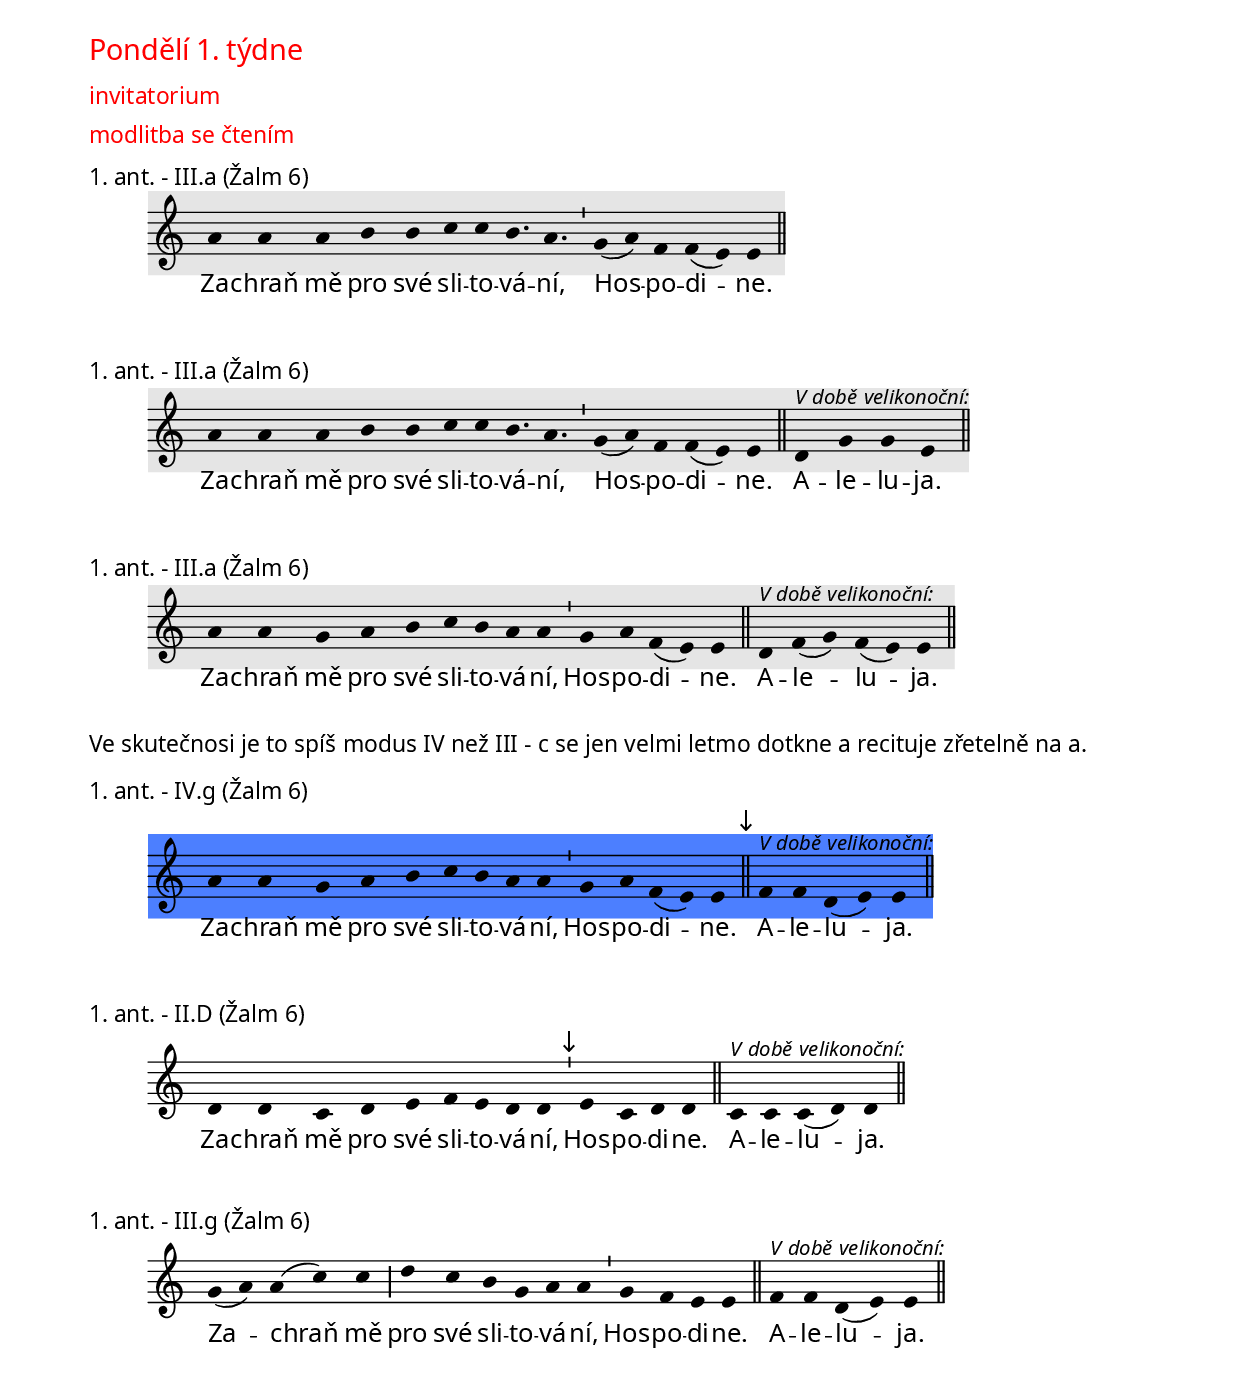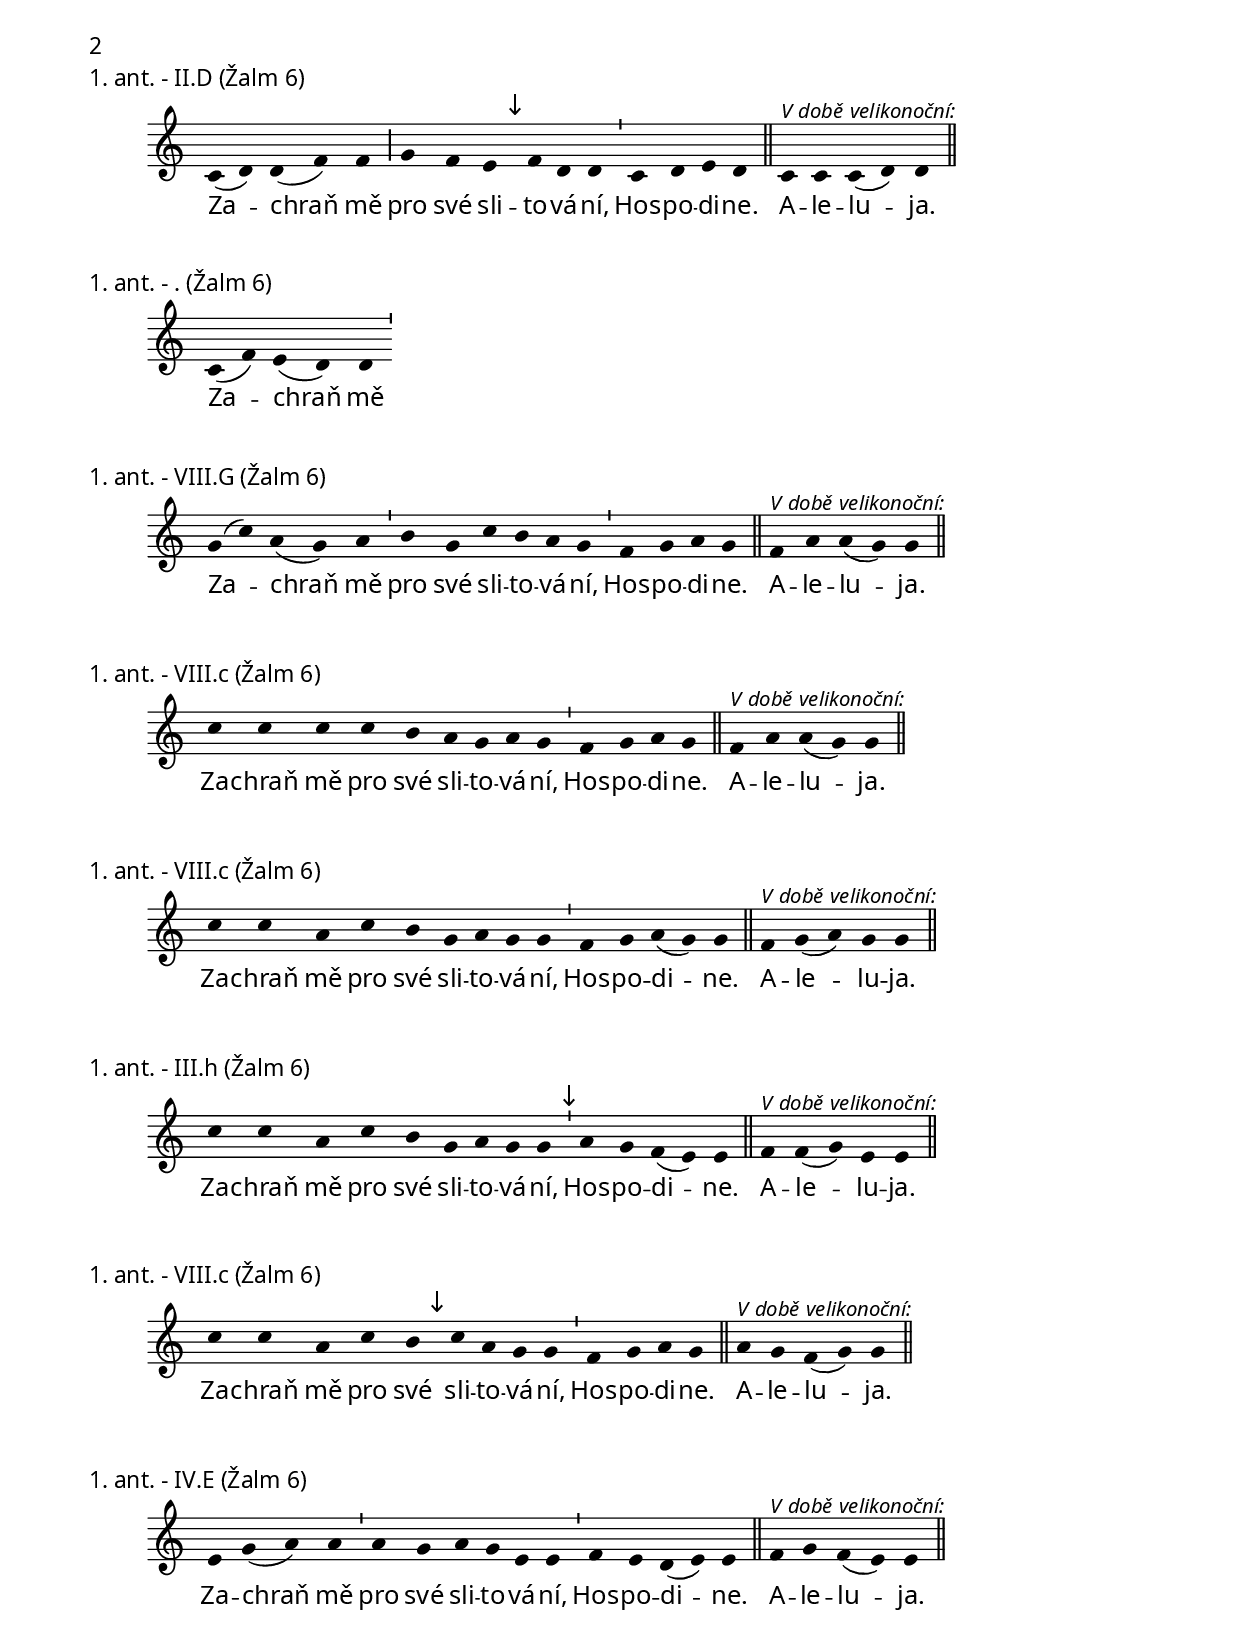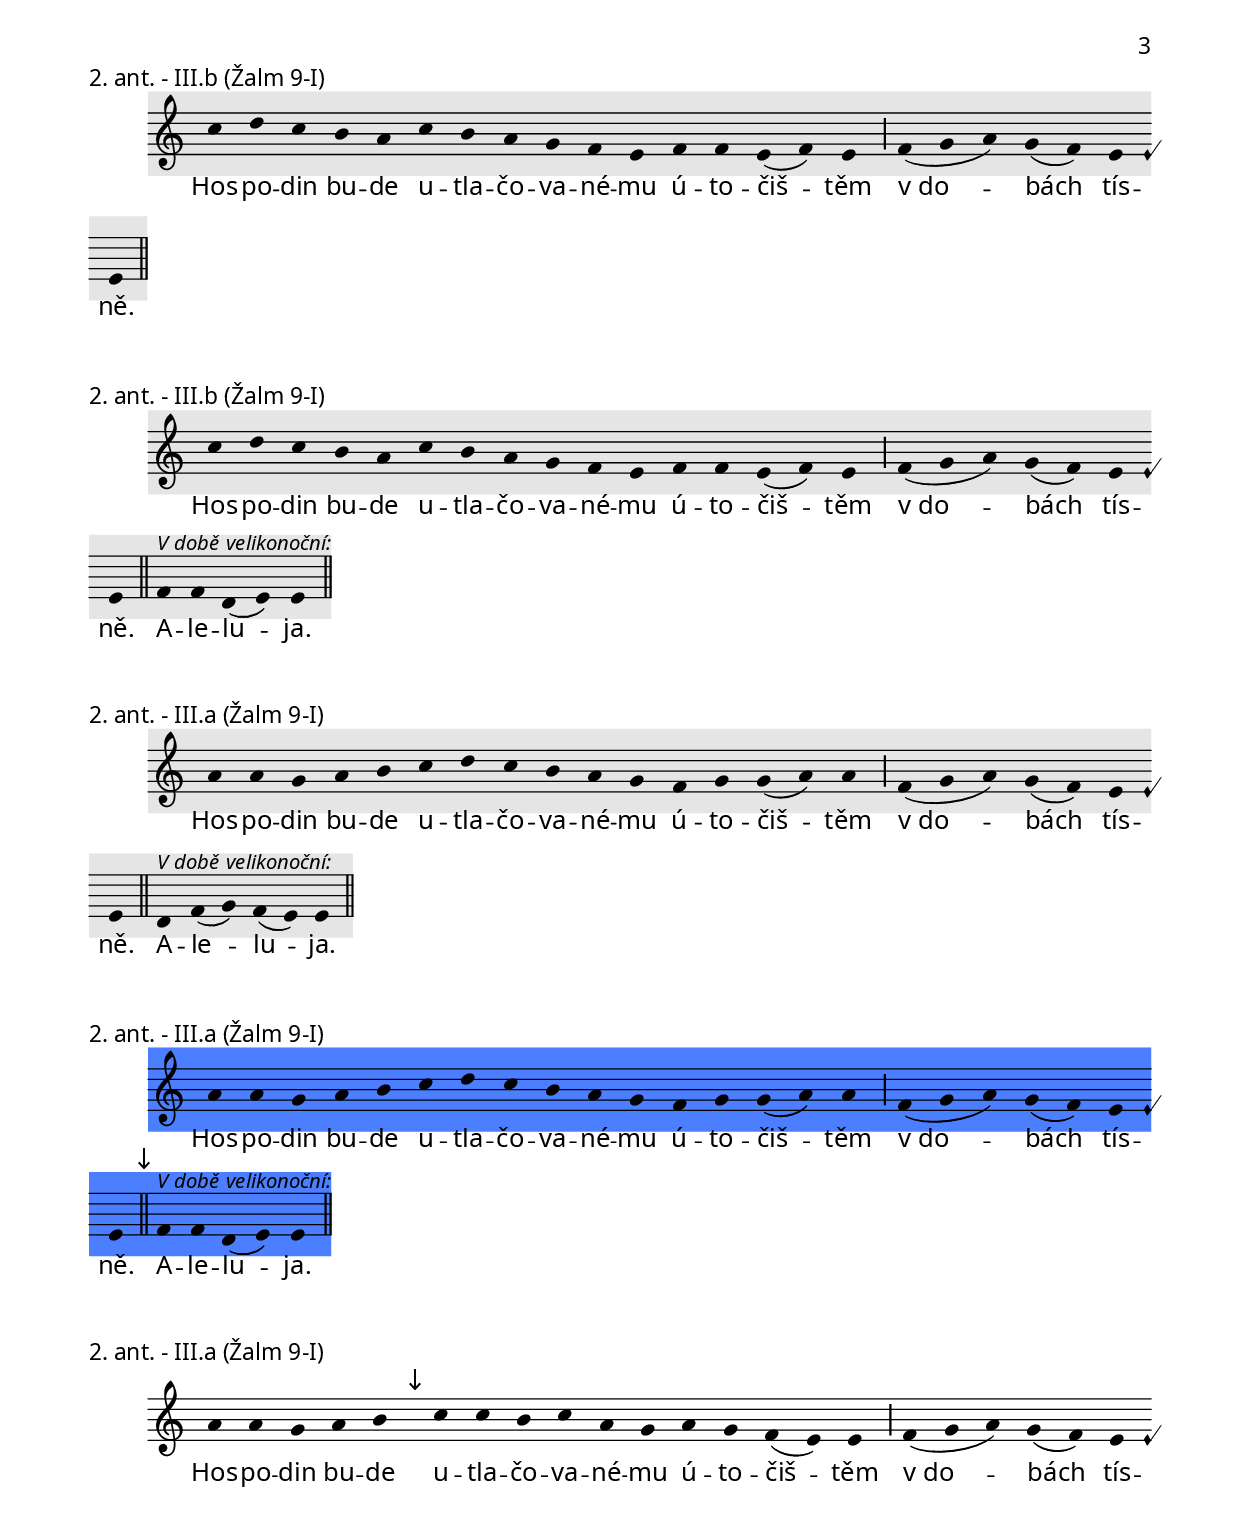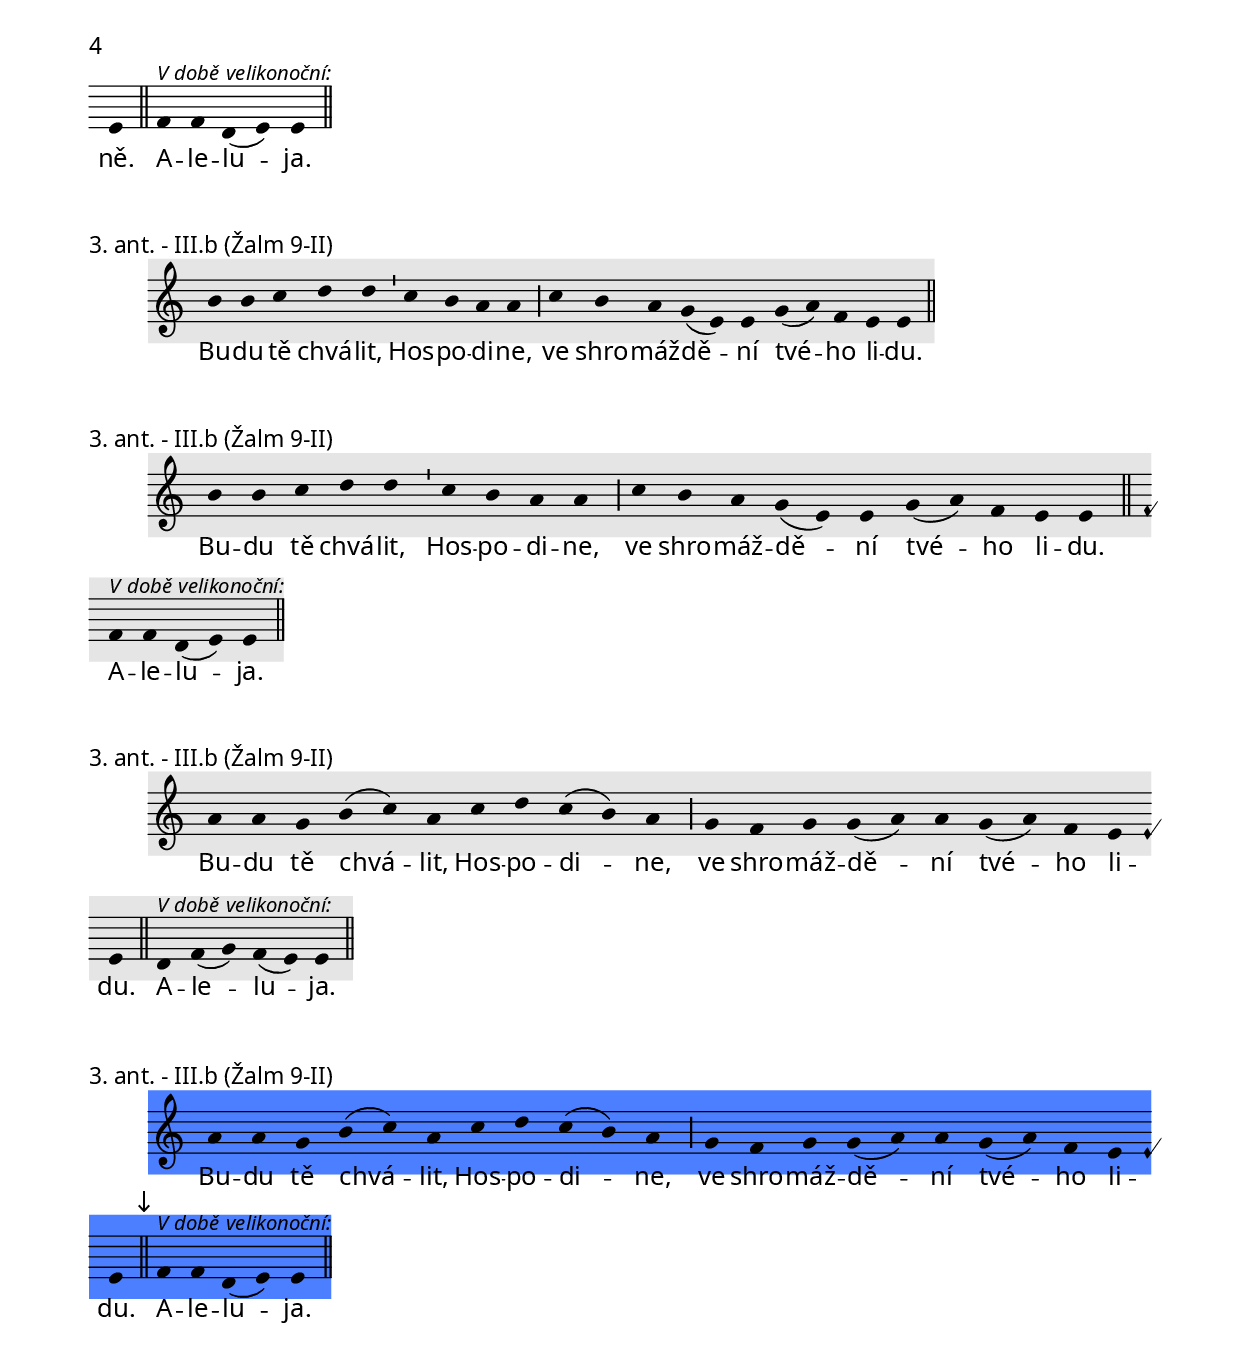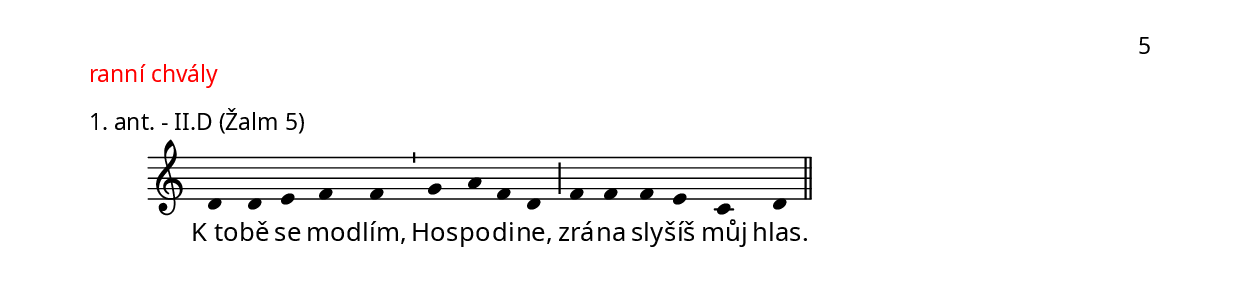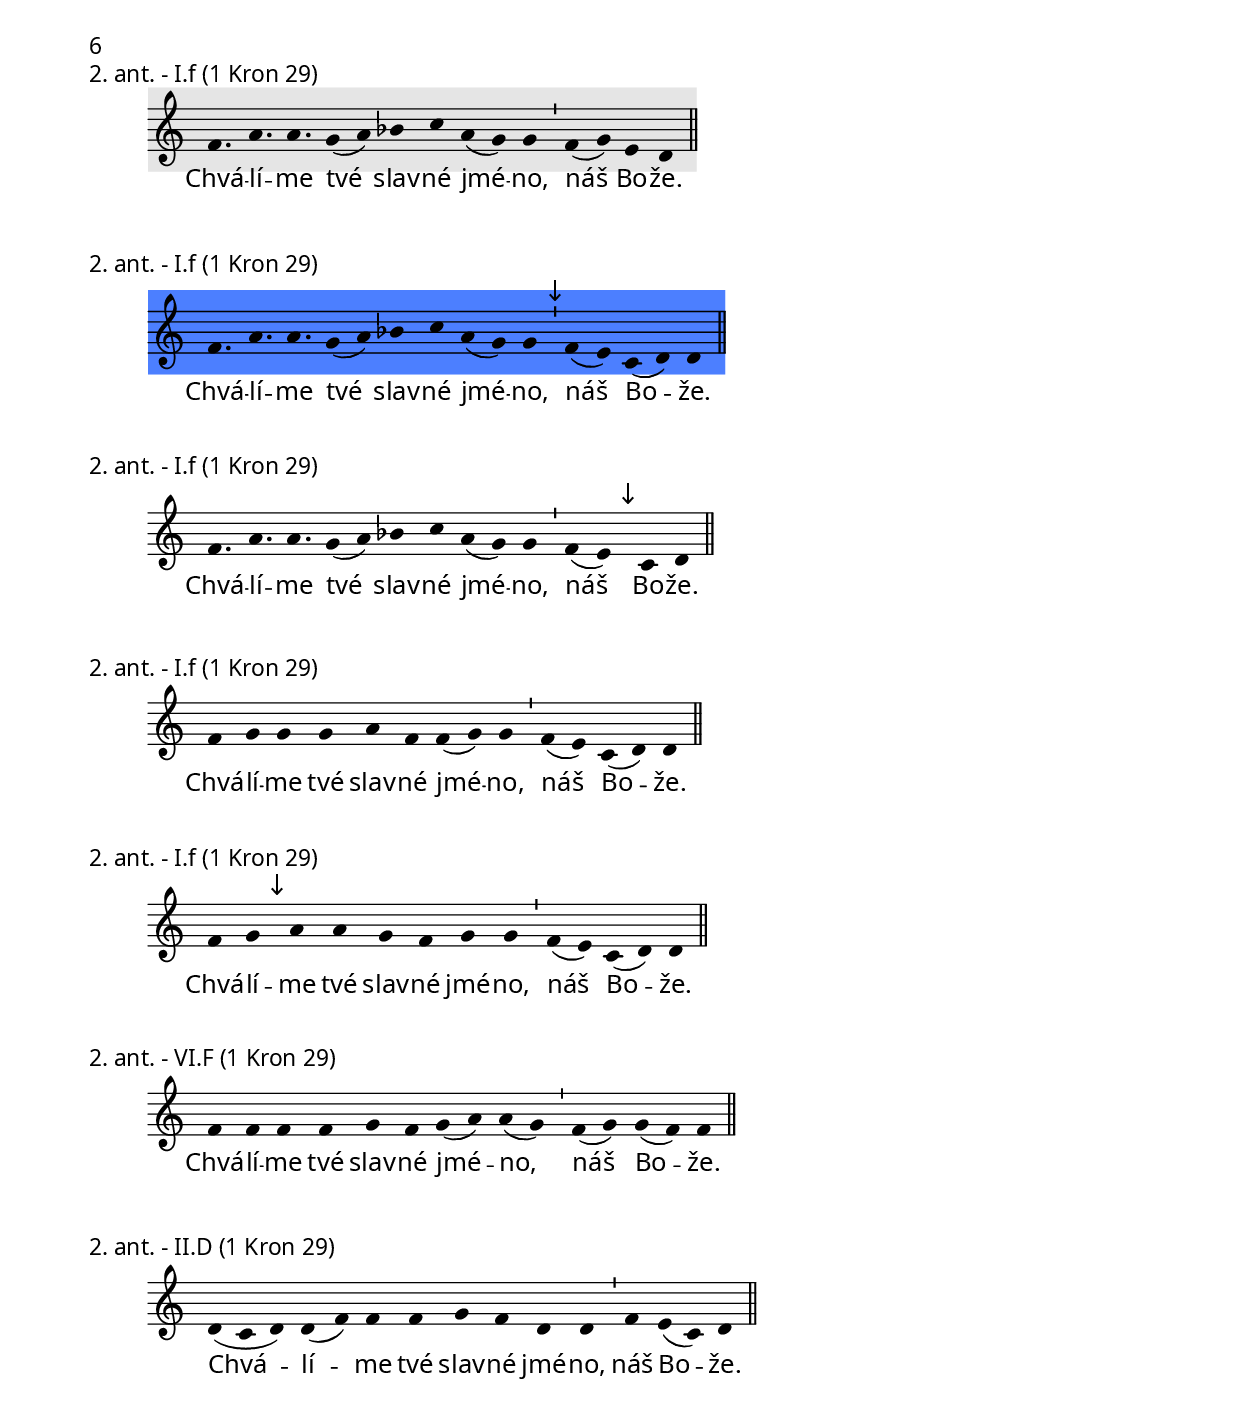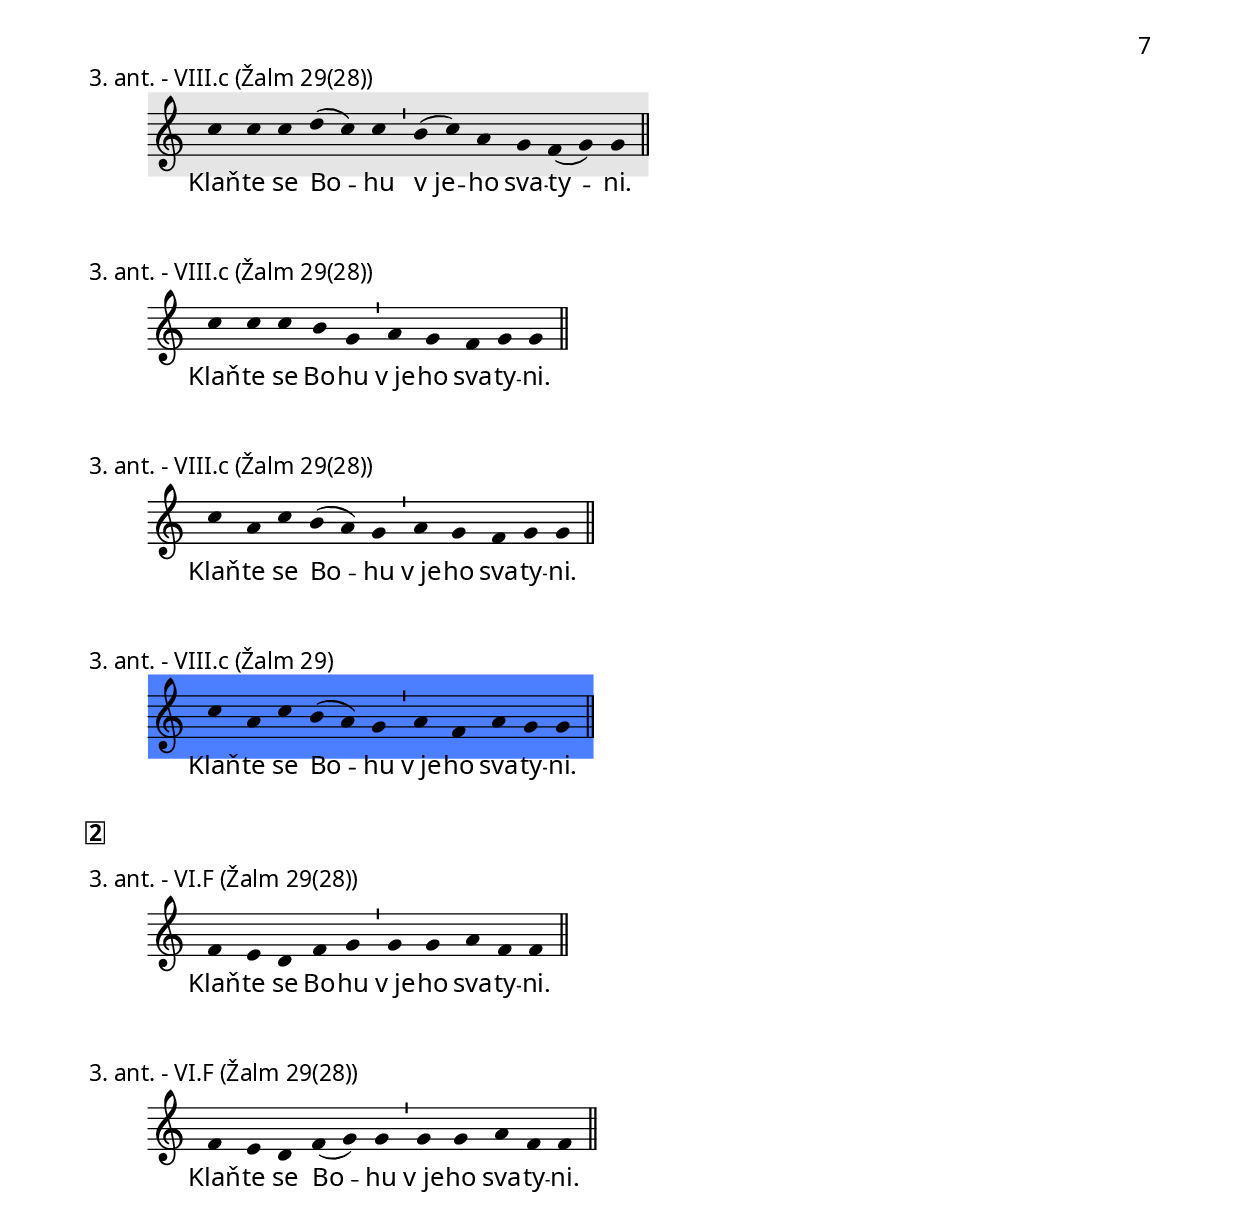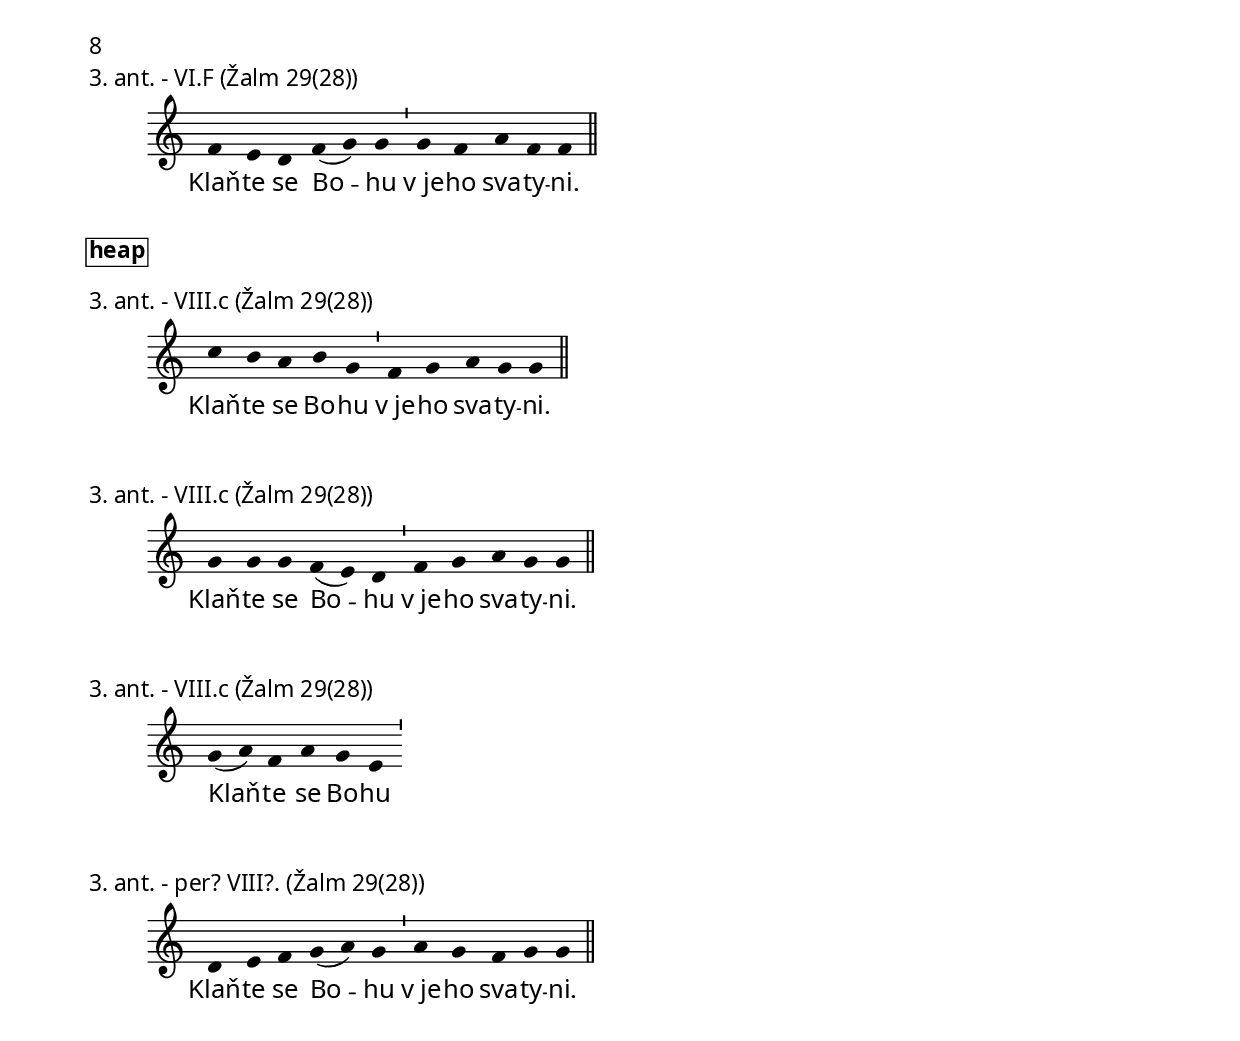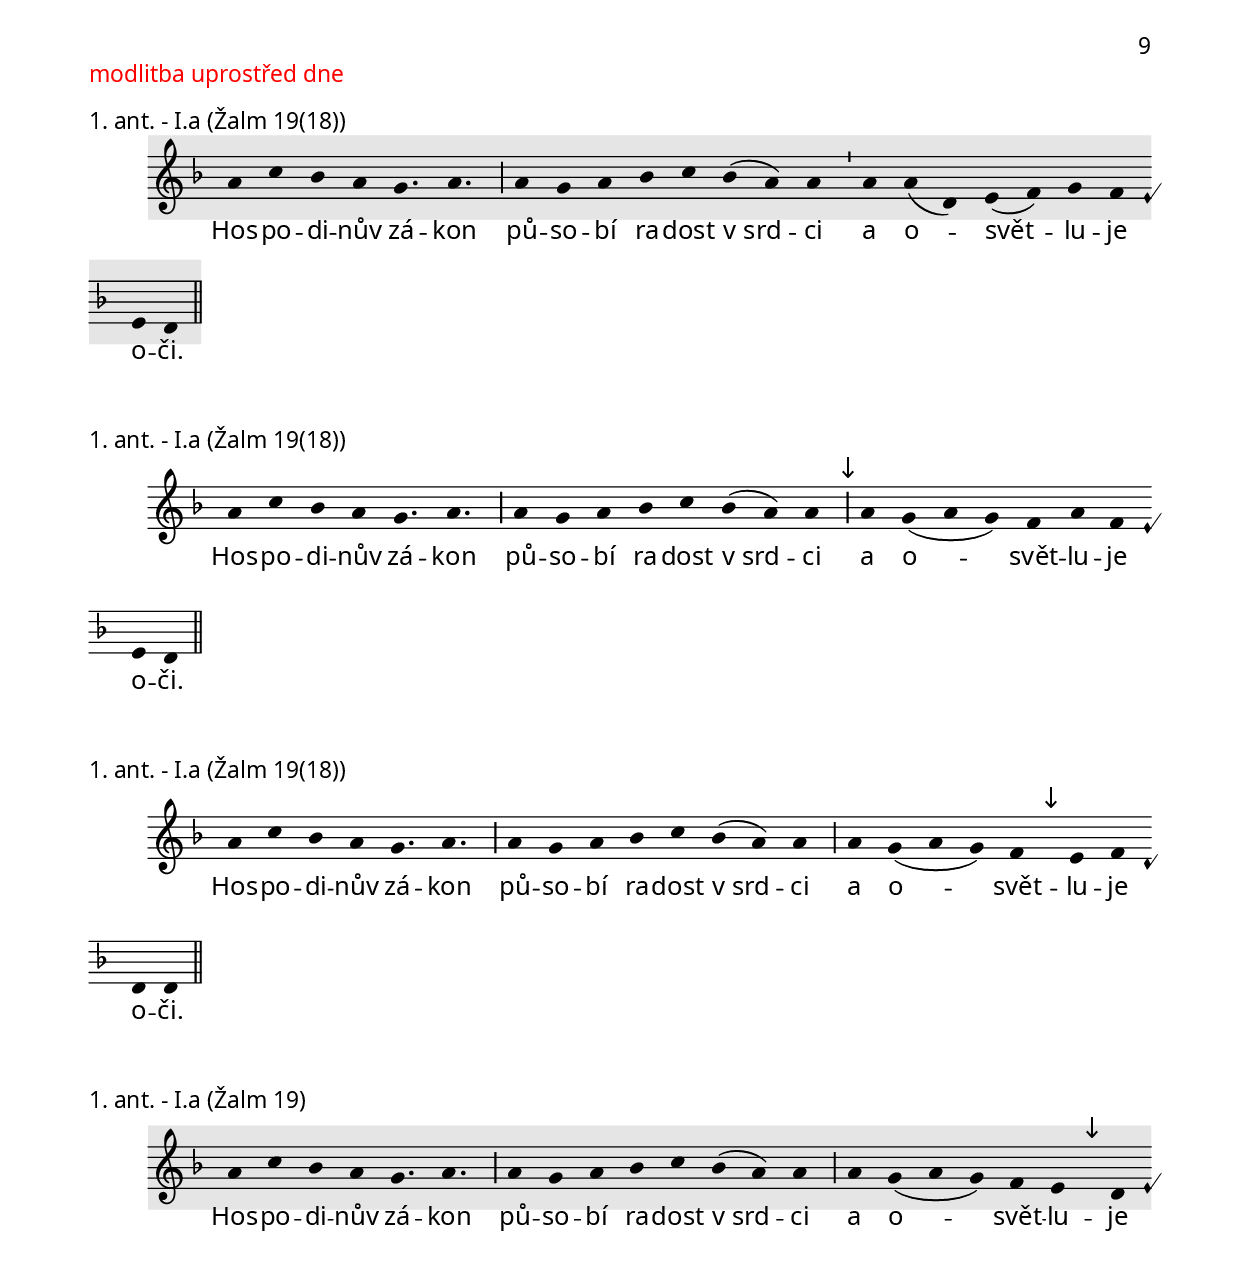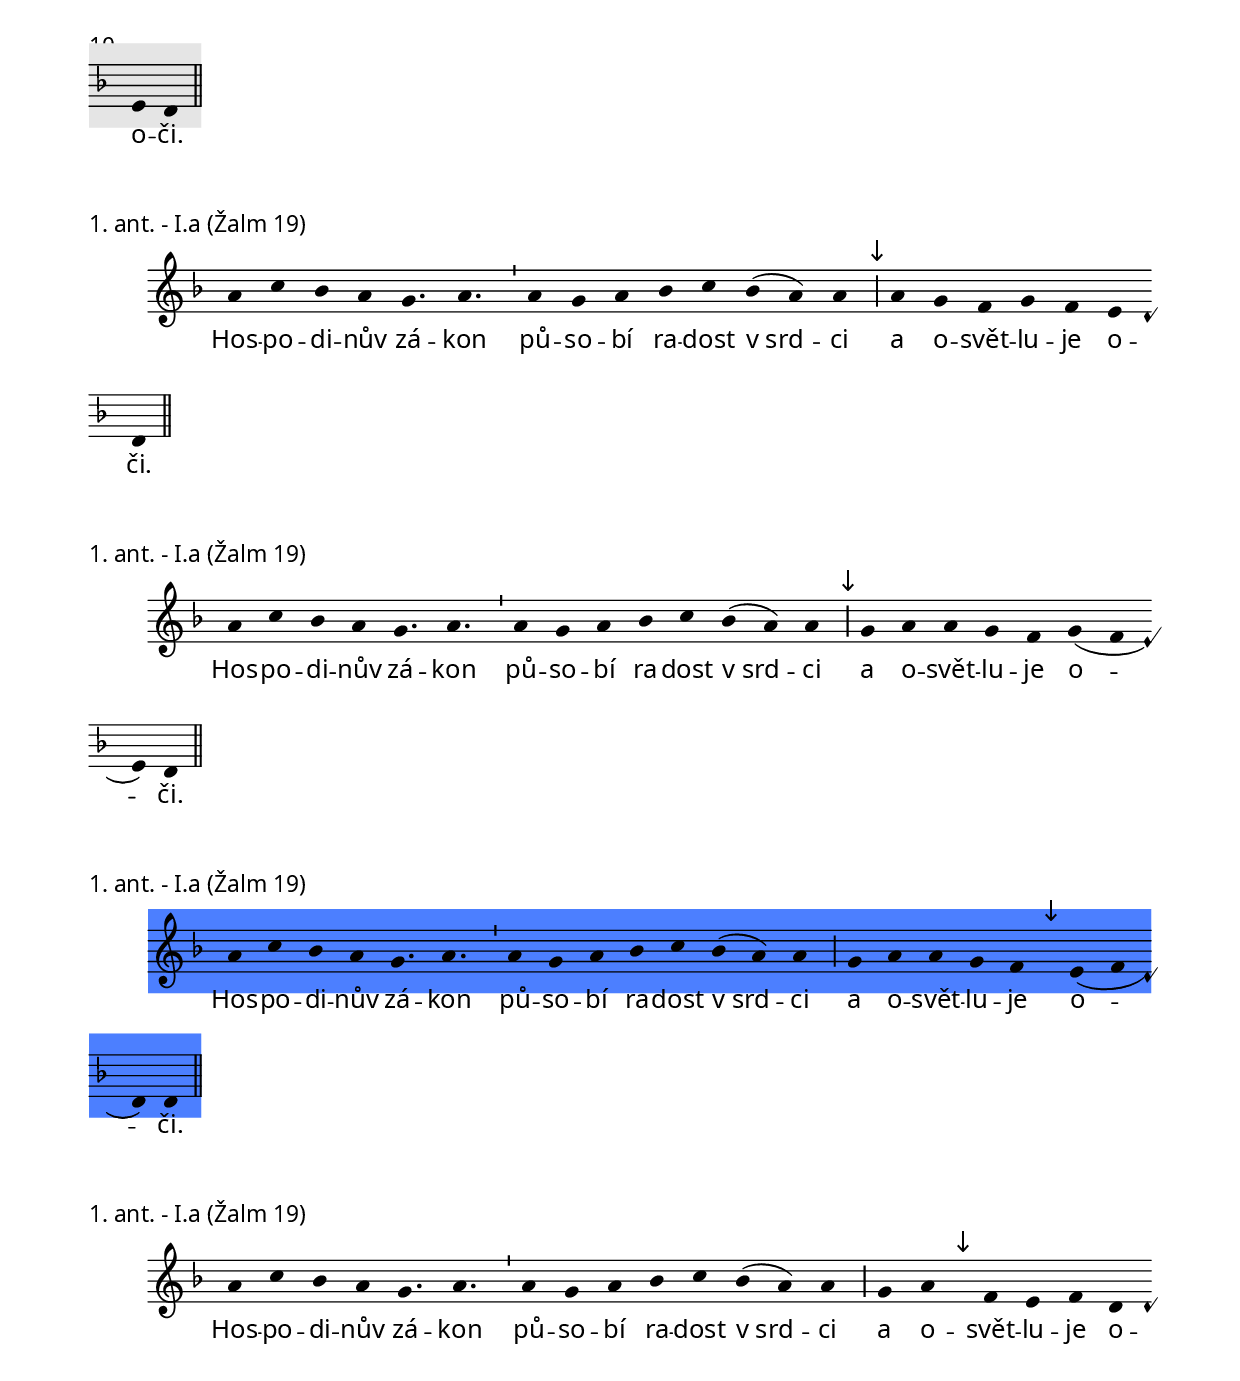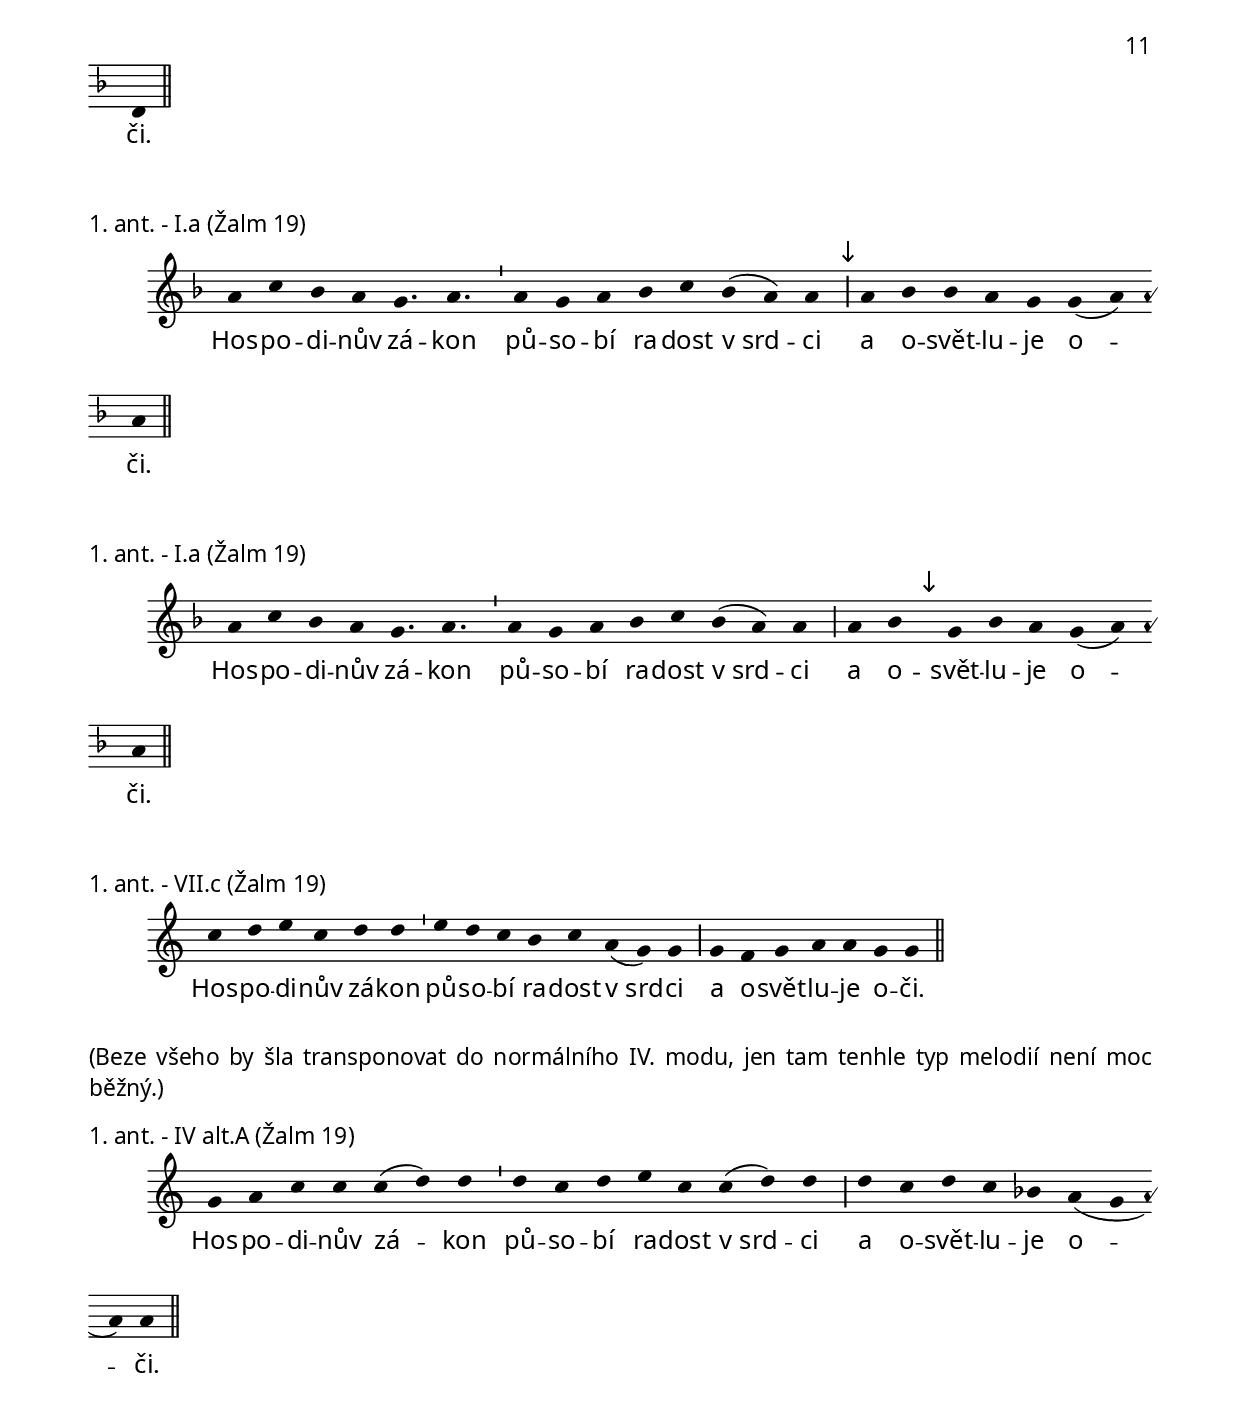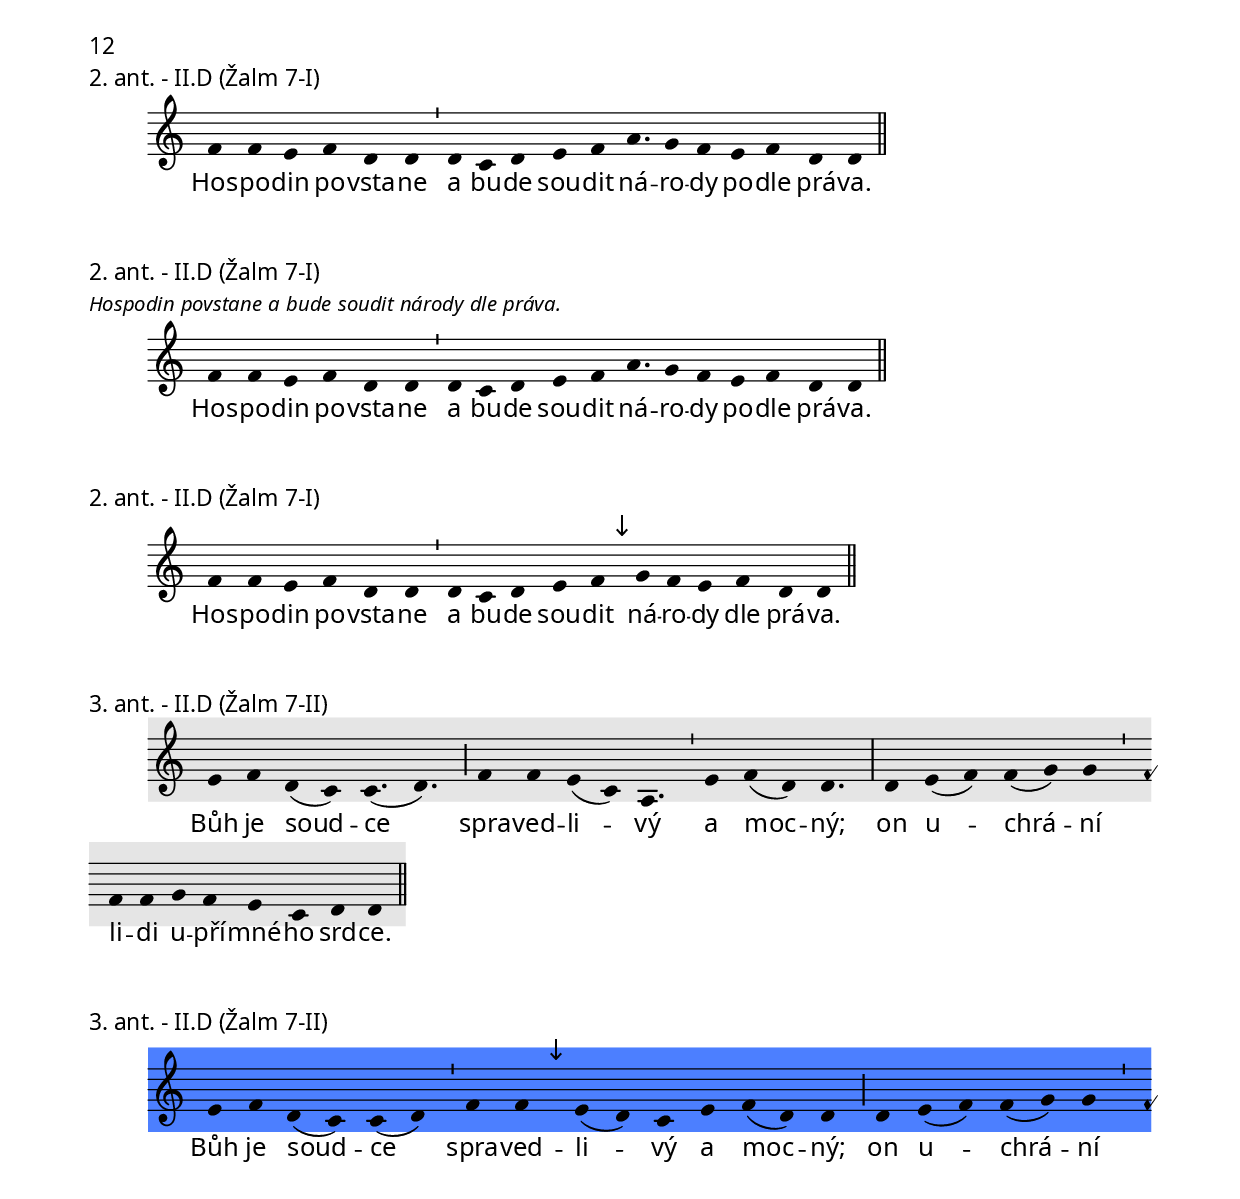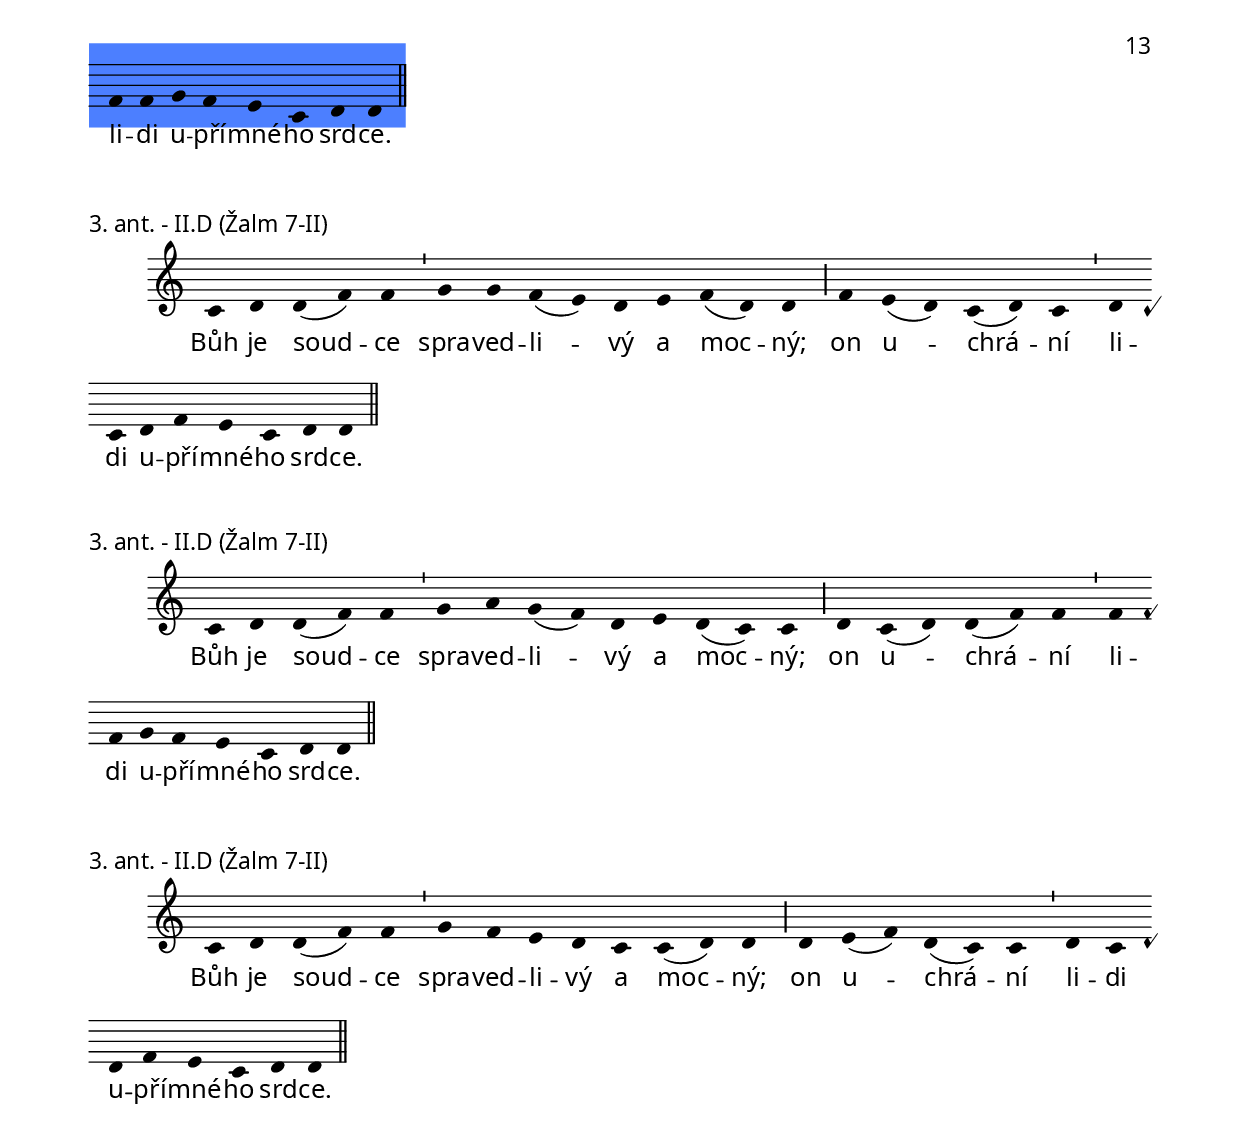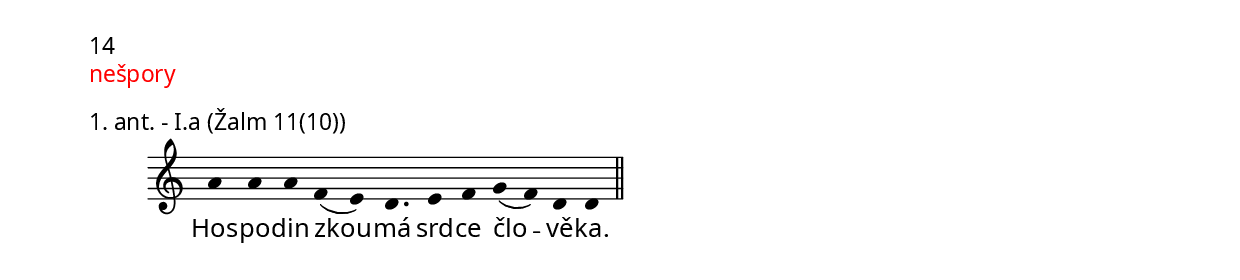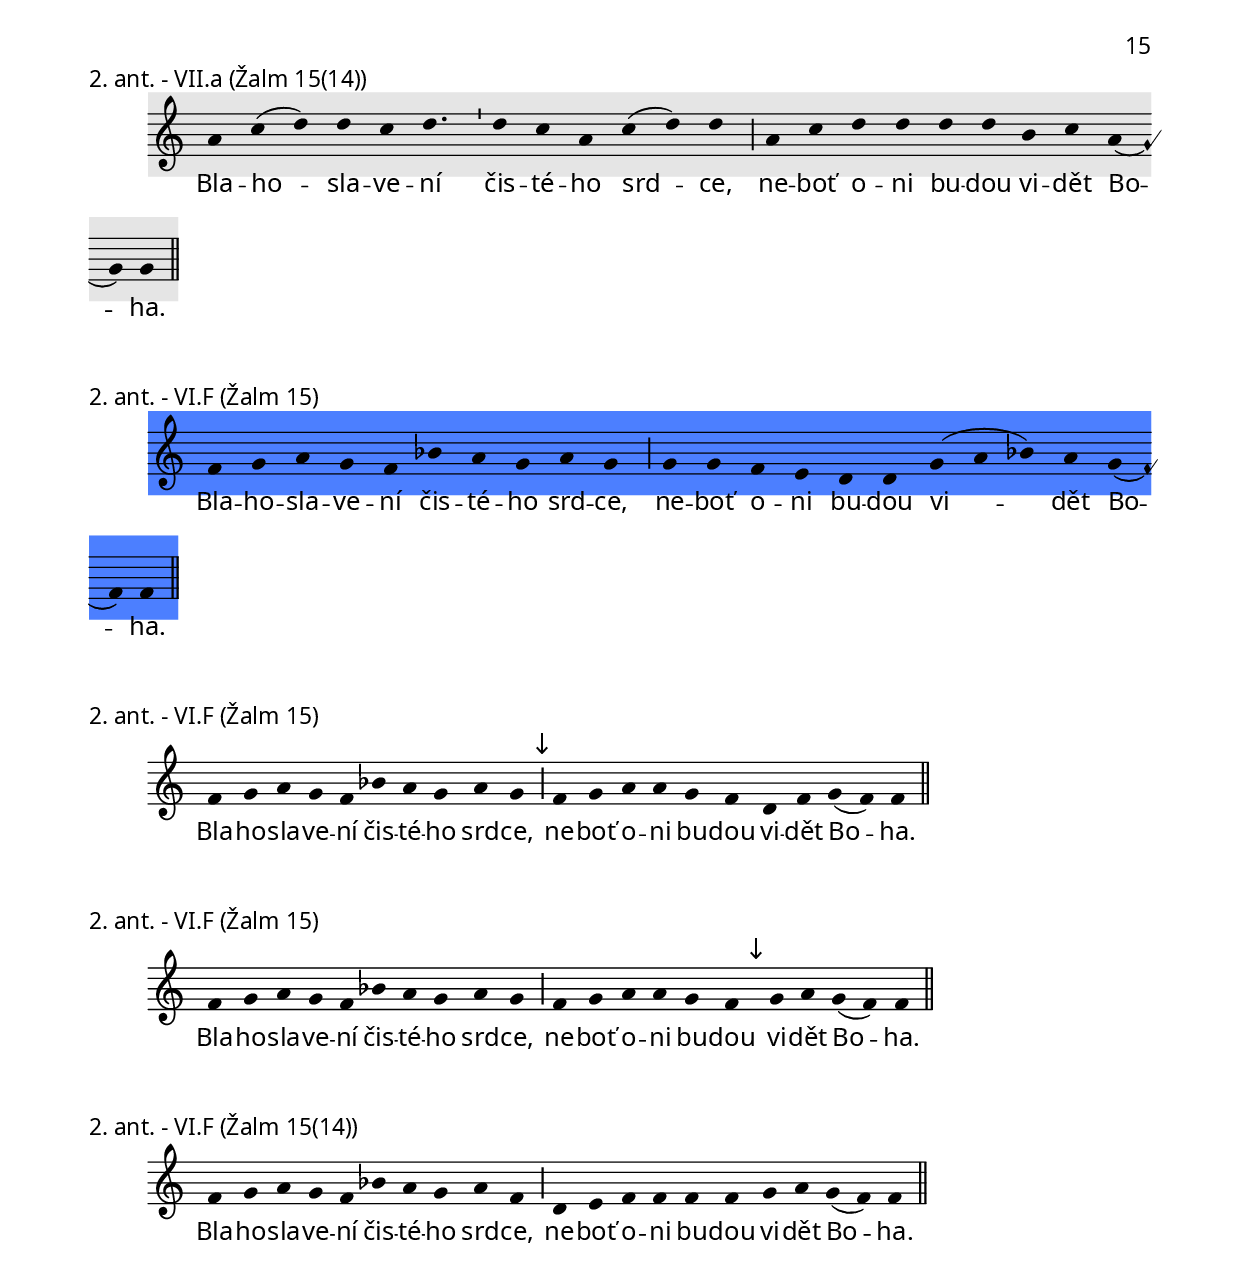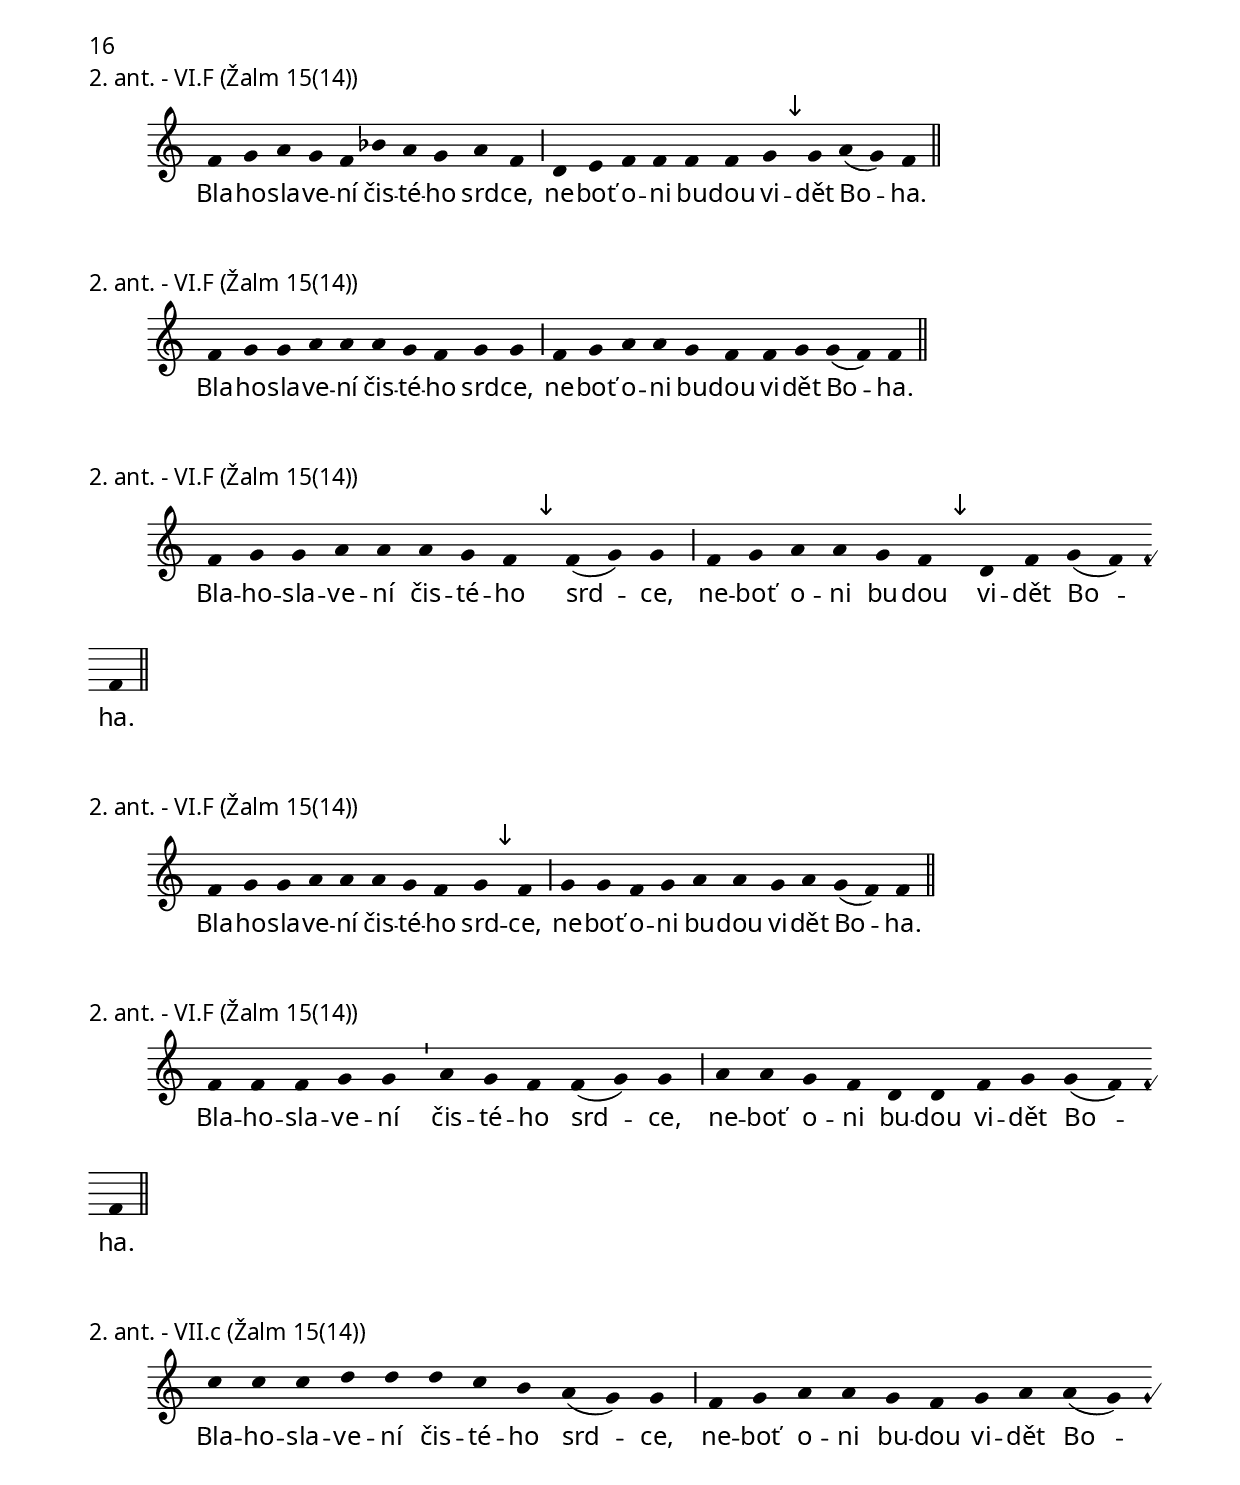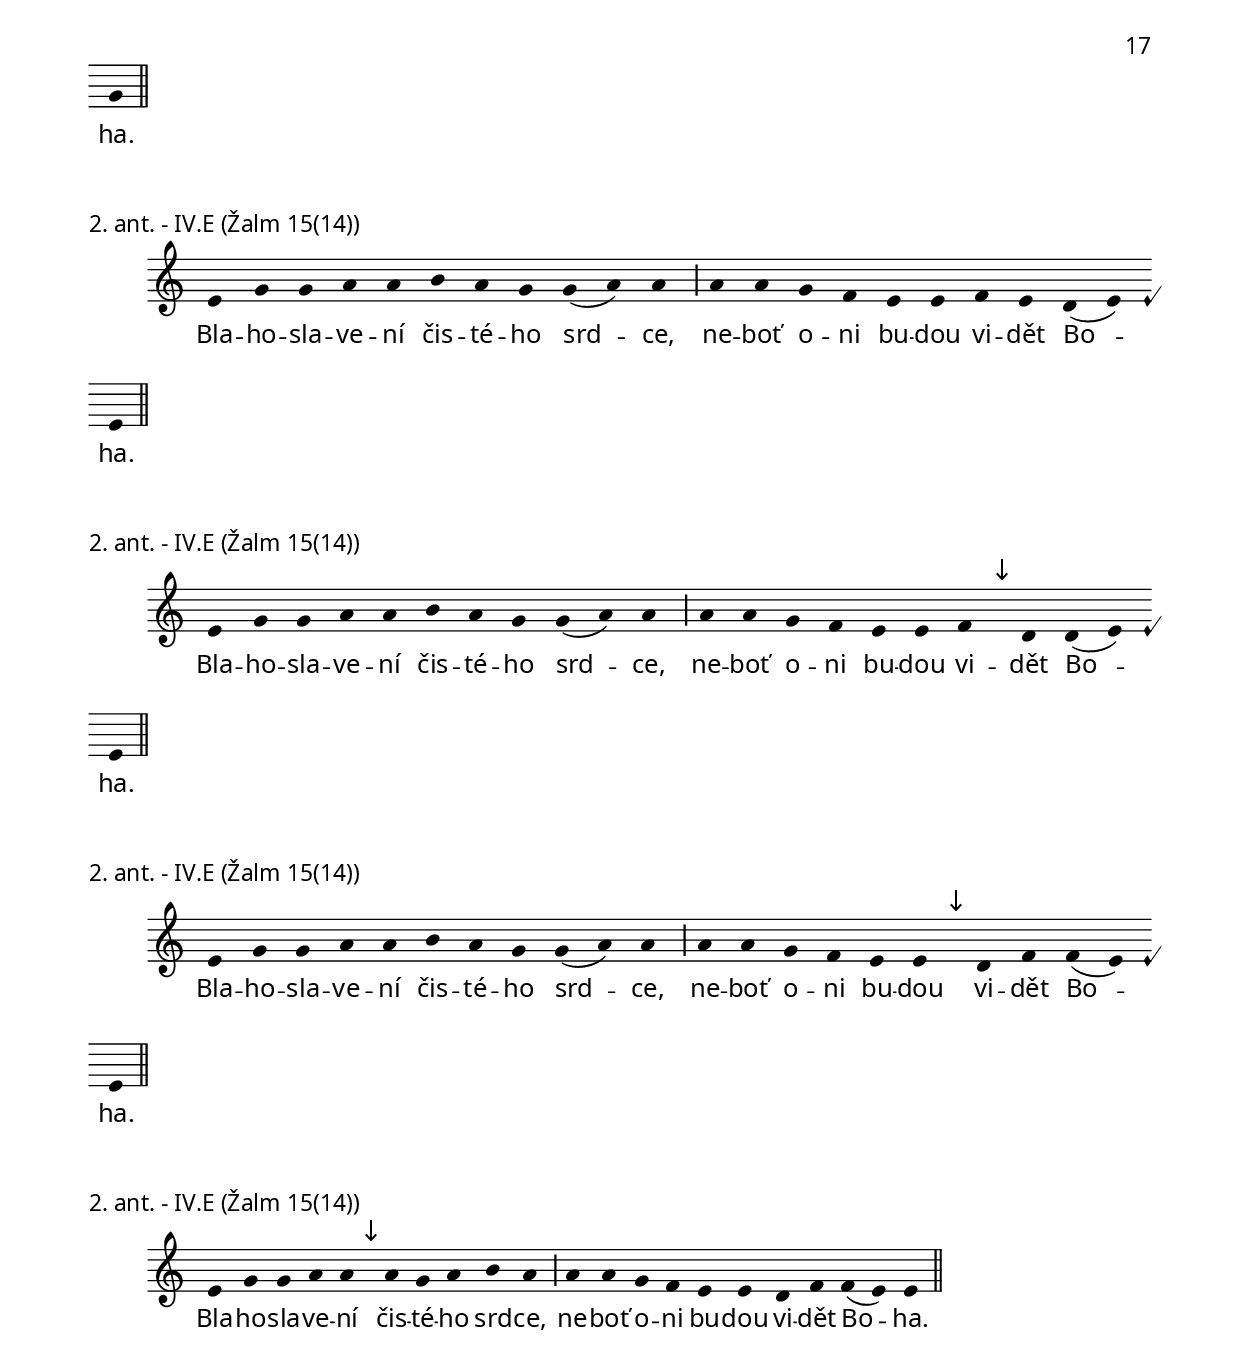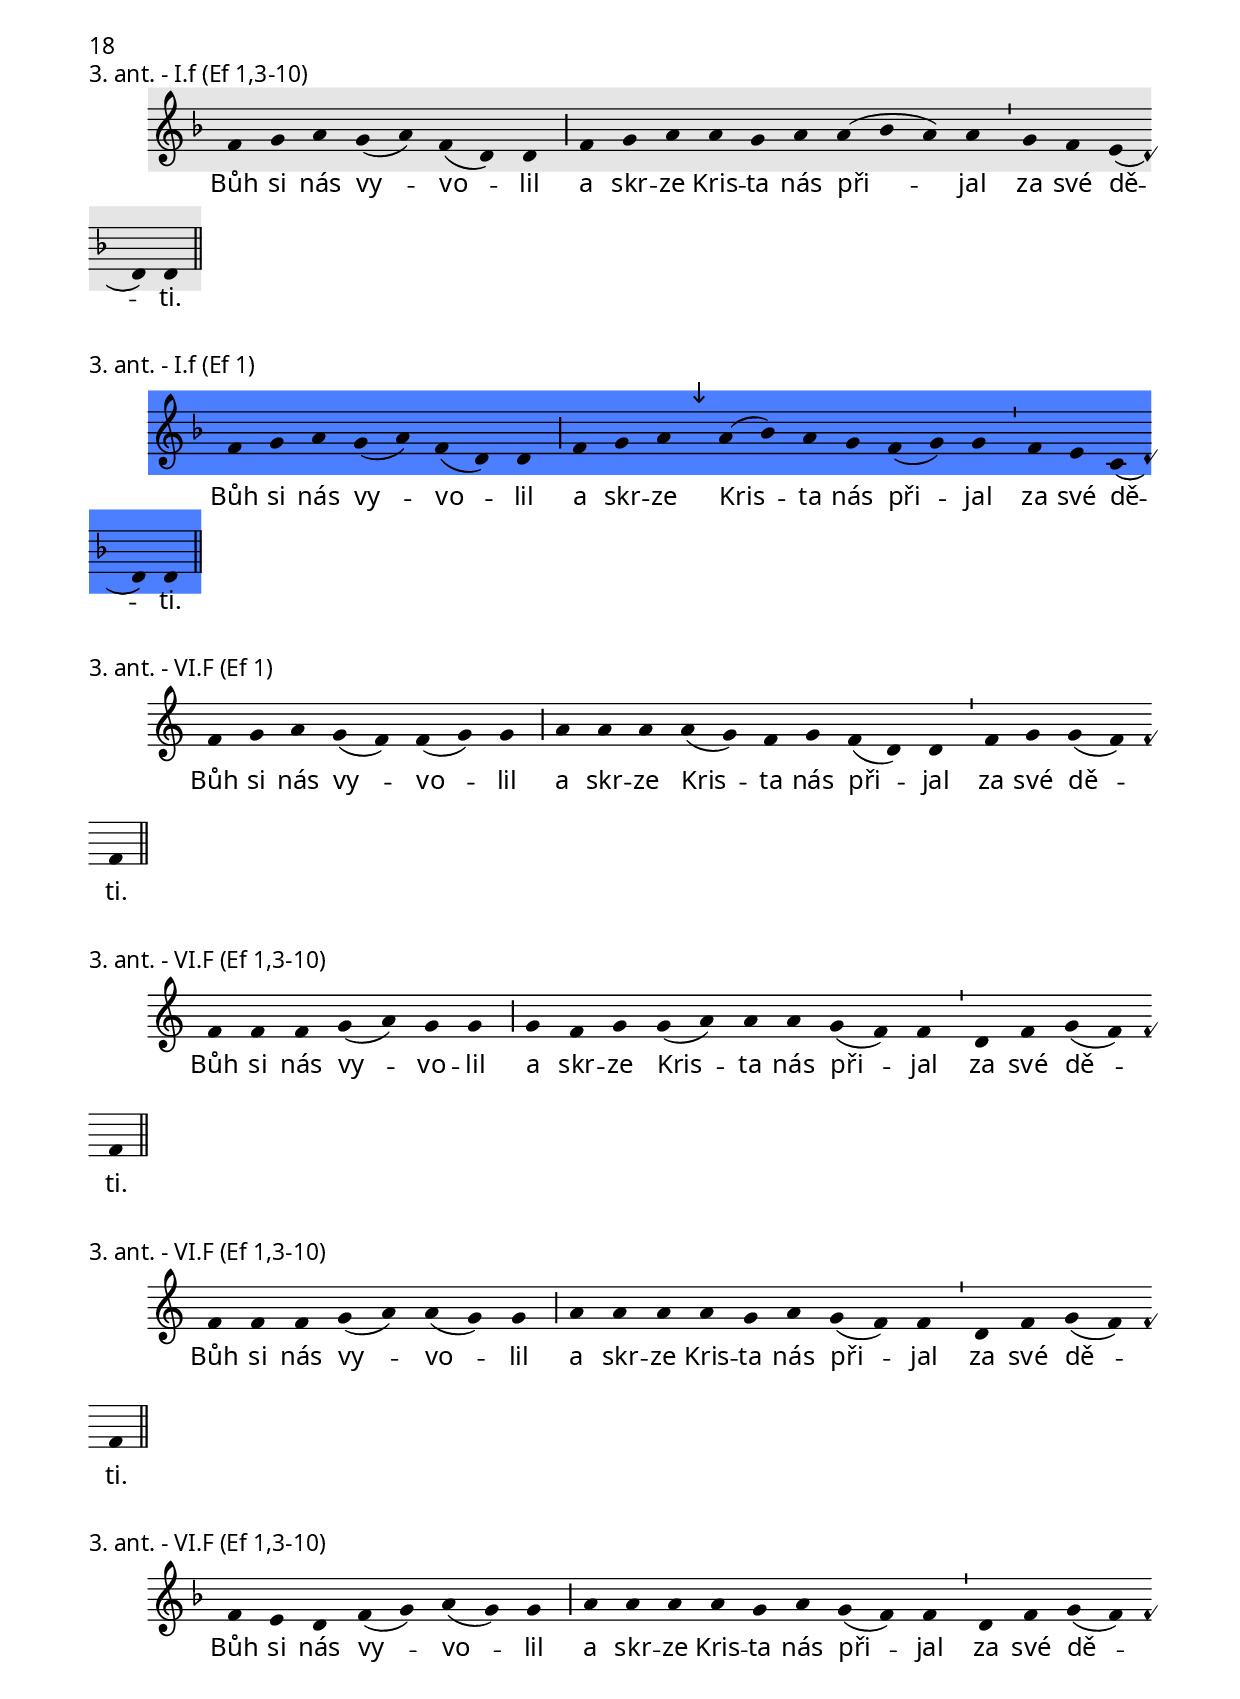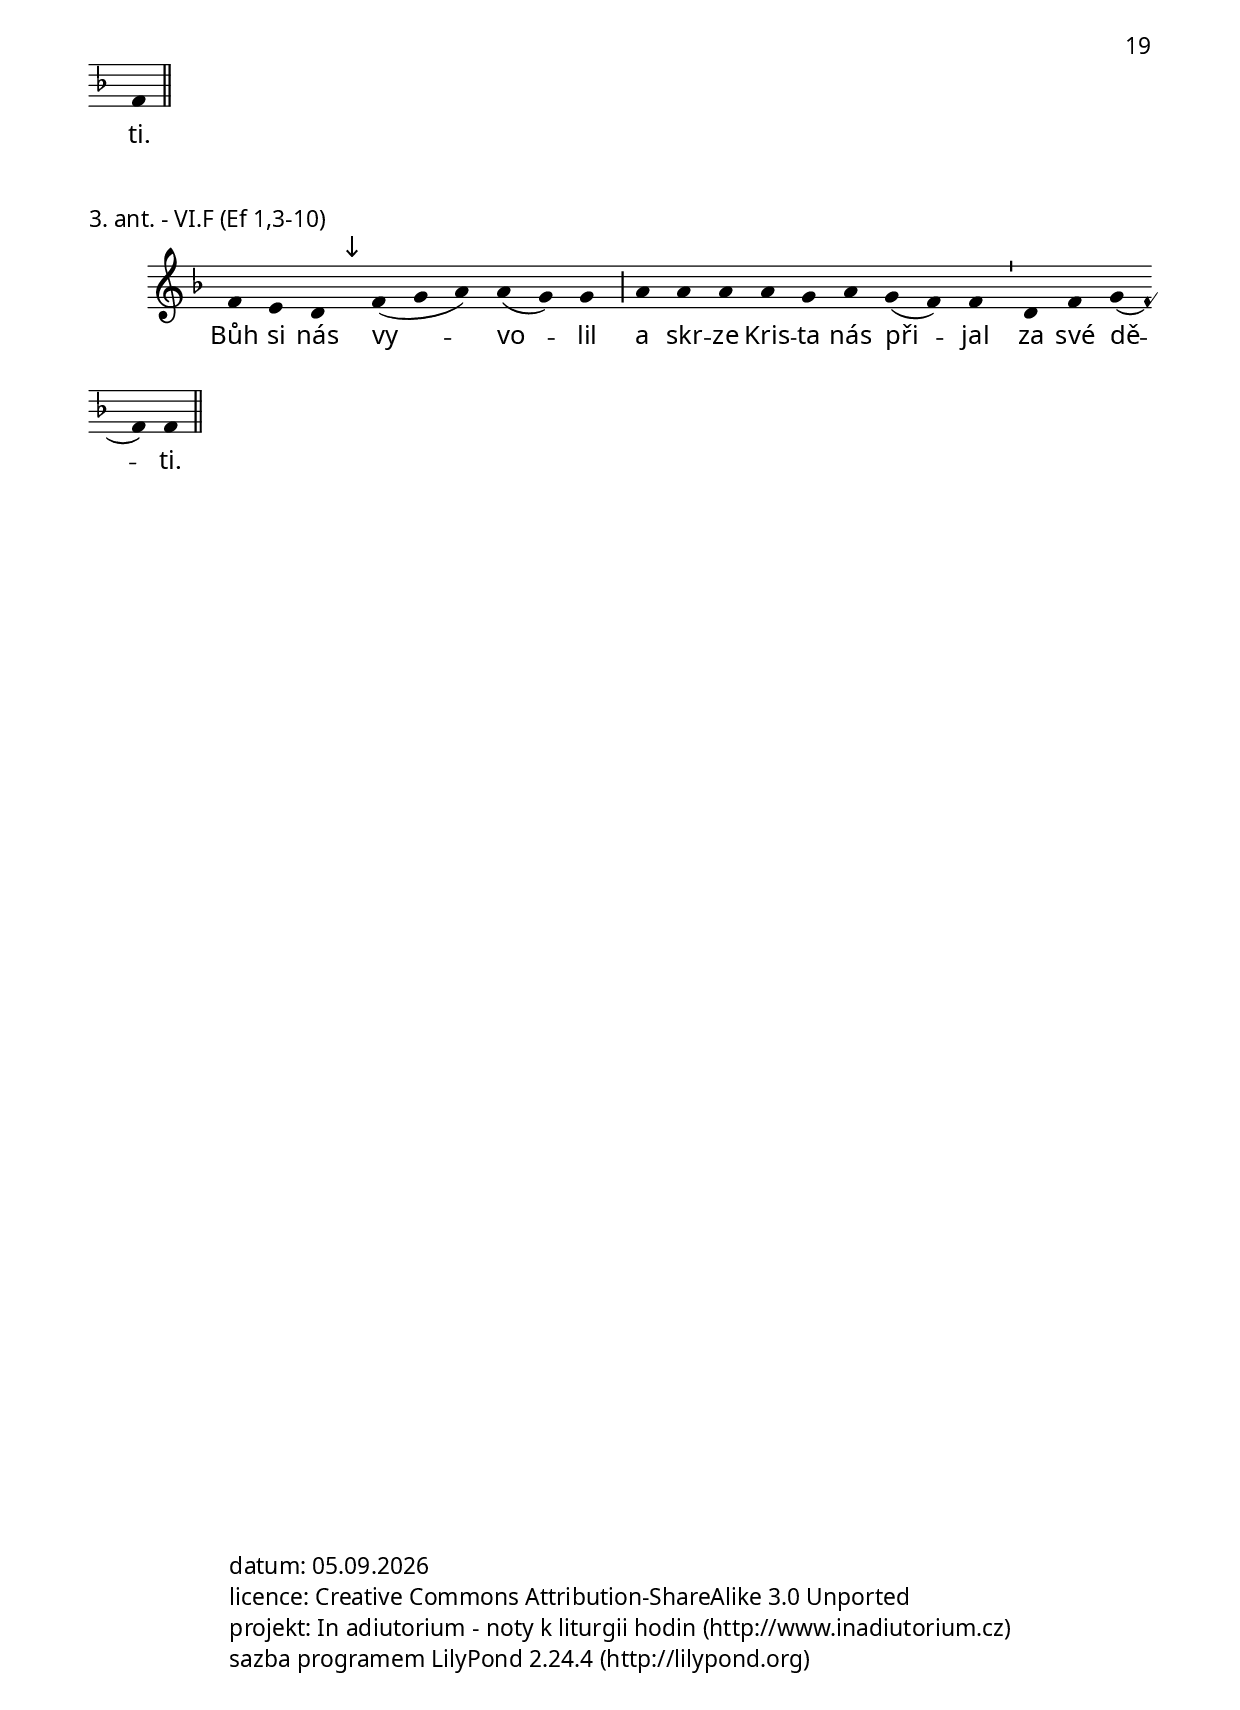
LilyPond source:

\include "../spolecne.ly"

\markup {\nadpisDen {Pondělí 1. týdne}}

\markup {\nadpisHodinka {"invitatorium"}}

%\score { \tIpondeliInvitatorium }

\markup {\nadpisHodinka {"modlitba se čtením"}}

\score {
  \relative c'' {
    \zvyraznovacSedy
    \choralniRezim
    a4 a a b b c c b4. a \barMin
    g4( a) f f( e) e \barFinalis
  }
  \addlyrics {
    Za -- chraň mě pro své sli -- to -- vá -- ní,
    Hos -- po -- di -- ne.
  }
  \header {
    quid = "1. ant."
    modus = "III"
    differentia = "a"
    psalmus = "Žalm 6"
    id = ""
    piece = \markup {\sestavTitulek}
  }
}

\score {
  \relative c'' {
    \zvyraznovacSedy
    \choralniRezim
    a4 a a b b c c b4. a \barMin
    g4( a) f f( e) e \barFinalis

    d^\markup\rubrVelikAleluja g g e \barFinalis
  }
  \addlyrics {
    Za -- chraň mě pro své sli -- to -- vá -- ní,
    Hos -- po -- di -- ne.

    A -- le -- lu -- ja.
  }
  \header {
    quid = "1. ant."
    modus = "III"
    differentia = "a"
    psalmus = "Žalm 6"
    id = "mc-ant1"
    piece = \markup {\sestavTitulek}
  }
}

\score {
  \relative c'' {
    \zvyraznovacSedy
    \choralniRezim
    a4 a g a b c b a a \barMin
    g4 a f( e) e \barFinalis

    d^\markup\rubrVelikAleluja f( g) f( e) e \barFinalis
  }
  \addlyrics {
    Za -- chraň mě pro své sli -- to -- vá -- ní,
    Hos -- po -- di -- ne.

    A -- le -- lu -- ja.
  }
  \header {
    quid = "1. ant."
    modus = "III"
    differentia = "a"
    psalmus = "Žalm 6"
    id = "mc-ant1"
    piece = \markup {\sestavTitulek}
  }
}

\markup{
  Ve skutečnosi je to spíš modus IV než III - c se jen velmi letmo
  dotkne a recituje zřetelně na a.
}

\score {
  \relative c'' {
    \zvyraznovacModry
    \choralniRezim
    a4 a g a b c b a a \barMin
    g4 a f( e) e \barFinalis

    \mark\sipka f^\markup\rubrVelikAleluja f d( e) e \barFinalis
  }
  \addlyrics {
    Za -- chraň mě pro své sli -- to -- vá -- ní,
    Hos -- po -- di -- ne.

    A -- le -- lu -- ja.
  }
  \header {
    quid = "1. ant."
    modus = "IV"
    differentia = "g"
    psalmus = "Žalm 6"
    id = "mc-ant1"
    piece = \markup {\sestavTitulek}
  }
}

\score {
  \relative c' {
    \choralniRezim
    d4 d c d e f e d d \barMin
    \mark\sipka e c d d \barFinalis

    c^\markup\rubrVelikAleluja c c( d) d \barFinalis
  }
  \addlyrics {
    Za -- chraň mě pro své sli -- to -- vá -- ní,
    Hos -- po -- di -- ne.

    A -- le -- lu -- ja.
  }
  \header {
    quid = "1. ant."
    modus = "II"
    differentia = "D"
    psalmus = "Žalm 6"
    id = "mc-ant1"
    piece = \markup {\sestavTitulek}
  }
}

\score {
  \relative c'' {
    \choralniRezim
    g4( a) a( c) c \barMaior
    d c b g a a \barMin
    g f e e \barFinalis

    f^\markup\rubrVelikAleluja f d( e) e \barFinalis
  }
  \addlyrics {
    Za -- chraň mě
    pro své sli -- to -- vá -- ní,
    Hos -- po -- di -- ne.

    A -- le -- lu -- ja.
  }
  \header {
    quid = "1. ant."
    modus = "III"
    differentia = "g"
    psalmus = "Žalm 6"
    id = "mc-ant1"
    piece = \markup {\sestavTitulek}
  }
}

\score {
  \relative c' {
    \choralniRezim
    c4( d) d( f) f \barMaior
    g f e \mark\sipka f d d \barMin
    c d e d \barFinalis

    c^\markup\rubrVelikAleluja c c( d) d \barFinalis
  }
  \addlyrics {
    Za -- chraň mě
    pro své sli -- to -- vá -- ní,
    Hos -- po -- di -- ne.

    A -- le -- lu -- ja.
  }
  \header {
    quid = "1. ant."
    modus = "II"
    differentia = "D"
    psalmus = "Žalm 6"
    id = "mc-ant1"
    piece = \markup {\sestavTitulek}
  }
}

\score {
  \relative c' {
    \choralniRezim
    c4( f) e( d) d \barMin
  }
  \addlyrics {
    Za -- chraň mě pro své sli -- to -- vá -- ní,
    Hos -- po -- di -- ne.

    A -- le -- lu -- ja.
  }
  \header {
    quid = "1. ant."
    modus = ""
    differentia = ""
    psalmus = "Žalm 6"
    id = "mc-ant1"
    piece = \markup {\sestavTitulek}
  }
}

\score {
  \relative c'' {
    \choralniRezim
    g4( c) a( g) a \barMin
    b g c b a g \barMin
    f g a g \barFinalis

    f^\markup\rubrVelikAleluja a a( g) g \barFinalis
  }
  \addlyrics {
    Za -- chraň mě
    pro své sli -- to -- vá -- ní,
    Hos -- po -- di -- ne.

    A -- le -- lu -- ja.
  }
  \header {
    quid = "1. ant."
    modus = "VIII"
    differentia = "G"
    psalmus = "Žalm 6"
    id = "mc-ant1"
    piece = \markup {\sestavTitulek}
  }
}

\score {
  \relative c'' {
    \choralniRezim
    c4 c c c b a g a g \barMin
    f g a g \barFinalis

    f^\markup\rubrVelikAleluja a a( g) g \barFinalis
  }
  \addlyrics {
    Za -- chraň mě pro své sli -- to -- vá -- ní,
    Hos -- po -- di -- ne.

    A -- le -- lu -- ja.
  }
  \header {
    quid = "1. ant."
    modus = "VIII"
    differentia = "c"
    psalmus = "Žalm 6"
    id = "mc-ant1"
    piece = \markup {\sestavTitulek}
  }
}

\score {
  \relative c'' {
    \choralniRezim
    c4 c a c b g a g g \barMin
    f g a( g) g \barFinalis

    f^\markup\rubrVelikAleluja g( a) g g \barFinalis
  }
  \addlyrics {
    Za -- chraň mě pro své sli -- to -- vá -- ní,
    Hos -- po -- di -- ne.

    A -- le -- lu -- ja.
  }
  \header {
    quid = "1. ant."
    modus = "VIII"
    differentia = "c"
    psalmus = "Žalm 6"
    id = "mc-ant1"
    piece = \markup {\sestavTitulek}
  }
}

\score {
  \relative c'' {
    \choralniRezim
    c4 c a c b g a g g \barMin
    \mark\sipka a g f( e) e \barFinalis

    f^\markup\rubrVelikAleluja f( g) e e \barFinalis
  }
  \addlyrics {
    Za -- chraň mě pro své sli -- to -- vá -- ní,
    Hos -- po -- di -- ne.

    A -- le -- lu -- ja.
  }
  \header {
    quid = "1. ant."
    modus = "III"
    differentia = "h"
    psalmus = "Žalm 6"
    id = "mc-ant1"
    piece = \markup {\sestavTitulek}
  }
}

\score {
  \relative c'' {
    \choralniRezim
    c4 c a c b \mark\sipka c a g g \barMin
    f g a g \barFinalis

    a^\markup\rubrVelikAleluja g f( g) g \barFinalis
  }
  \addlyrics {
    Za -- chraň mě pro své sli -- to -- vá -- ní,
    Hos -- po -- di -- ne.

    A -- le -- lu -- ja.
  }
  \header {
    quid = "1. ant."
    modus = "VIII"
    differentia = "c"
    psalmus = "Žalm 6"
    id = "mc-ant1"
    piece = \markup {\sestavTitulek}
  }
}

\score {
  \relative c' {
    \choralniRezim
    e4 g( a) a \barMin
    a g a g e e \barMin
    f e d( e) e \barFinalis

    f^\markup\rubrVelikAleluja g f( e) e \barFinalis
  }
  \addlyrics {
    Za -- chraň mě
    pro své sli -- to -- vá -- ní,
    Hos -- po -- di -- ne.

    A -- le -- lu -- ja.
  }
  \header {
    quid = "1. ant."
    modus = "IV"
    differentia = "E"
    psalmus = "Žalm 6"
    id = "mc-ant1"
    piece = \markup {\sestavTitulek}
  }
}

\pageBreak

\score {
  \relative c'' {
    \zvyraznovacSedy
    \choralniRezim
    c4 d c b a c b a g f e f f e( f) e \barMaior
    f( g a) g( f) e e \barFinalis
  }
  \addlyrics {
    Hos -- po -- din bu -- de u -- tla -- čo -- va -- né -- mu ú -- to -- čiš -- těm
    v_do -- bách tís -- ně.
  }
  \header {
    quid = "2. ant."
    modus = "III"
    differentia = "b"
    psalmus = "Žalm 9-I"
    id = ""
    piece = \markup {\sestavTitulek}
  }
}

\score {
  \relative c'' {
    \zvyraznovacSedy
    \choralniRezim
    c4 d c b a c b a g f e f f e( f) e \barMaior
    f( g a) g( f) e e \barFinalis

    f^\markup\rubrVelikAleluja f d( e) e \barFinalis
  }
  \addlyrics {
    Hos -- po -- din bu -- de u -- tla -- čo -- va -- né -- mu ú -- to -- čiš -- těm
    v_do -- bách tís -- ně.

    A -- le -- lu -- ja.
  }
  \header {
    quid = "2. ant."
    modus = "III"
    differentia = "b"
    psalmus = "Žalm 9-I"
    id = "mc-ant2"
    piece = \markup {\sestavTitulek}
  }
}

\score {
  \relative c'' {
    \zvyraznovacSedy
    \choralniRezim
    a4 a g a b c d c b a g f g g( a) a \barMaior
    f( g a) g( f) e e \barFinalis

    d^\markup\rubrVelikAleluja f( g) f( e) e \barFinalis
  }
  \addlyrics {
    Hos -- po -- din bu -- de u -- tla -- čo -- va -- né -- mu ú -- to -- čiš -- těm
    v_do -- bách tís -- ně.

    A -- le -- lu -- ja.
  }
  \header {
    quid = "2. ant."
    modus = "III"
    differentia = "a"
    psalmus = "Žalm 9-I"
    id = "mc-ant2"
    piece = \markup {\sestavTitulek}
  }
}

\score {
  \relative c'' {
    \zvyraznovacModry
    \choralniRezim
    a4 a g a b c d c b a g f g g( a) a \barMaior
    f( g a) g( f) e e \barFinalis

    \mark\sipka f^\markup\rubrVelikAleluja f d( e) e \barFinalis
  }
  \addlyrics {
    Hos -- po -- din bu -- de u -- tla -- čo -- va -- né -- mu ú -- to -- čiš -- těm
    v_do -- bách tís -- ně.

    A -- le -- lu -- ja.
  }
  \header {
    quid = "2. ant."
    modus = "III"
    differentia = "a"
    psalmus = "Žalm 9-I"
    id = "mc-ant2"
    piece = \markup {\sestavTitulek}
  }
}

\score {
  \relative c'' {
    \choralniRezim
    a4 a g a b \mark\sipka c c b c a g a g f( e) e \barMaior
    f( g a) g( f) e e \barFinalis

    f^\markup\rubrVelikAleluja f d( e) e \barFinalis
  }
  \addlyrics {
    Hos -- po -- din bu -- de u -- tla -- čo -- va -- né -- mu ú -- to -- čiš -- těm
    v_do -- bách tís -- ně.

    A -- le -- lu -- ja.
  }
  \header {
    quid = "2. ant."
    modus = "III"
    differentia = "a"
    psalmus = "Žalm 9-I"
    id = "mc-ant2"
    piece = \markup {\sestavTitulek}
  }
}

\score {
  \relative c'' {
    \zvyraznovacSedy
    \choralniRezim
    b b c d d \barMin c b a a \barMaior
    c b a g( e) e g( a) f e e \barFinalis
  }
  \addlyrics {
    Bu -- du tě chvá -- lit, Hos -- po -- di -- ne,
    ve shro -- máž -- dě -- ní tvé -- ho li -- du.
  }
  \header {
    quid = "3. ant."
    modus = "III"
    differentia = "b"
    psalmus = "Žalm 9-II"
    id = ""
    piece = \markup {\sestavTitulek}
  }
}

\score {
  \relative c'' {
    \zvyraznovacSedy
    \choralniRezim
    b b c d d \barMin c b a a \barMaior
    c b a g( e) e g( a) f e e \barFinalis

    f^\markup\rubrVelikAleluja f d( e) e \barFinalis
  }
  \addlyrics {
    Bu -- du tě chvá -- lit, Hos -- po -- di -- ne,
    ve shro -- máž -- dě -- ní tvé -- ho li -- du.

    A -- le -- lu -- ja.
  }
  \header {
    quid = "3. ant."
    modus = "III"
    differentia = "b"
    psalmus = "Žalm 9-II"
    id = "mc-ant3"
    piece = \markup {\sestavTitulek}
  }
}

\score {
  \relative c'' {
    \zvyraznovacSedy
    \choralniRezim
    a4 a g b( c) a c d c( b) a \barMaior
    g f g g( a) a g( a) f e e \barFinalis

    d^\markup\rubrVelikAleluja f( g) f( e) e \barFinalis
  }
  \addlyrics {
    Bu -- du tě chvá -- lit, Hos -- po -- di -- ne,
    ve shro -- máž -- dě -- ní tvé -- ho li -- du.

    A -- le -- lu -- ja.
  }
  \header {
    quid = "3. ant."
    modus = "III"
    differentia = "b"
    psalmus = "Žalm 9-II"
    id = "mc-ant3"
    piece = \markup {\sestavTitulek}
  }
}

\score {
  \relative c'' {
    \zvyraznovacModry
    \choralniRezim
    a4 a g b( c) a c d c( b) a \barMaior
    g f g g( a) a g( a) f e e \barFinalis

    \mark\sipka f^\markup\rubrVelikAleluja f d( e) e \barFinalis
  }
  \addlyrics {
    Bu -- du tě chvá -- lit, Hos -- po -- di -- ne,
    ve shro -- máž -- dě -- ní tvé -- ho li -- du.

    A -- le -- lu -- ja.
  }
  \header {
    quid = "3. ant."
    modus = "III"
    differentia = "b"
    psalmus = "Žalm 9-II"
    id = "mc-ant3"
    piece = \markup {\sestavTitulek}
  }
}

\pageBreak

\markup {\nadpisHodinka {"ranní chvály"}}

\score {
  \relative c' {
    \choralniRezim
    d4 d e f f \barMin g a f d \barMaior
    f f f e c d \barFinalis
  }
  \addlyrics {
    K_to -- bě se mo -- dlím, Hos -- po -- di -- ne,
    zrá -- na sly -- šíš můj hlas.
  }
  \header {
    quid = "1. ant."
    modus = "II"
    differentia = "D"
    psalmus = "Žalm 5"
    id = "rch-ant1"
    piece = \markup {\sestavTitulek}
  }
}

\pageBreak

\score {
  \relative c' {
    \zvyraznovacSedy
    \choralniRezim
    f4. a a g4( a) bes c a( g) g \barMin f( g) e d \barFinalis
  }
  \addlyrics {
    Chvá -- lí -- me tvé slav -- né jmé -- no, náš Bo -- že.
  }
  \header {
    quid = "2. ant."
    modus = "I"
    differentia = "f"
    psalmus = "1 Kron 29"
    placet = "značně netypický závěr"
    id = "rch-ant2"
    piece = \markup {\sestavTitulek}
  }
}

\score {
  \relative c' {
    \zvyraznovacModry
    \choralniRezim
    f4. a a g4( a) bes c a( g) g \barMin
    \mark\sipka f( e) c( d) d \barFinalis
  }
  \addlyrics {
    Chvá -- lí -- me tvé slav -- né jmé -- no,
    náš Bo -- že.
  }
  \header {
    quid = "2. ant."
    modus = "I"
    differentia = "f"
    psalmus = "1 Kron 29"
    id = "rch-ant2"
    piece = \markup {\sestavTitulek}
  }
}

\score {
  \relative c' {
    \choralniRezim
    f4. a a g4( a) bes c a( g) g \barMin
    f( e) \mark\sipka c d \barFinalis
  }
  \addlyrics {
    Chvá -- lí -- me tvé slav -- né jmé -- no,
    náš Bo -- že.
  }
  \header {
    quid = "2. ant."
    modus = "I"
    differentia = "f"
    psalmus = "1 Kron 29"
    id = "rch-ant2"
    piece = \markup {\sestavTitulek}
  }
}

\score {
  \relative c' {
    \choralniRezim
    f4 g g g a f f( g) g \barMin
    f( e) c( d) d \barFinalis
  }
  \addlyrics {
    Chvá -- lí -- me tvé slav -- né jmé -- no,
    náš Bo -- že.
  }
  \header {
    quid = "2. ant."
    modus = "I"
    differentia = "f"
    psalmus = "1 Kron 29"
    id = "rch-ant2"
    piece = \markup {\sestavTitulek}
  }
}

\score {
  \relative c' {
    \choralniRezim
    f4 g \mark\sipka a a g f g g \barMin
    f( e) c( d) d \barFinalis
  }
  \addlyrics {
    Chvá -- lí -- me tvé slav -- né jmé -- no,
    náš Bo -- že.
  }
  \header {
    quid = "2. ant."
    modus = "I"
    differentia = "f"
    psalmus = "1 Kron 29"
    id = "rch-ant2"
    piece = \markup {\sestavTitulek}
  }
}

\score {
  \relative c' {
    \choralniRezim
    f4 f f f g f g( a) a( g) \barMin
    f( g) g( f) f \barFinalis
  }
  \addlyrics {
    Chvá -- lí -- me tvé slav -- né jmé -- no,
    náš Bo -- že.
  }
  \header {
    quid = "2. ant."
    modus = "VI"
    differentia = "F"
    psalmus = "1 Kron 29"
    id = "rch-ant2"
    piece = \markup {\sestavTitulek}
  }
}

\score {
  \relative c' {
    \choralniRezim
    d4( c d) d( f) f f g f d d \barMin
    f e( c) d \barFinalis
  }
  \addlyrics {
    Chvá -- lí -- me tvé slav -- né jmé -- no,
    náš Bo -- že.
  }
  \header {
    quid = "2. ant."
    modus = "II"
    differentia = "D"
    psalmus = "1 Kron 29"
    id = "rch-ant2"
    piece = \markup {\sestavTitulek}
  }
}

\pageBreak

\score {
  \relative c'' {
    \zvyraznovacSedy
    \choralniRezim
    c4 c c d( c) c \barMin b( c) a g f( g) g \barFinalis
  }
  \addlyrics {
    Klaň -- te se Bo -- hu v_je -- ho sva -- ty -- ni.
  }
  \header {
    quid = "3. ant."
    modus = "VIII"
    differentia = "c"
    psalmus = "Žalm 29(28)"
    id = "rch-ant3"
    piece = \markup {\sestavTitulek}
  }
}

\score {
  \relative c'' {
    \choralniRezim
    c4 c c b g \barMin a g f g g \barFinalis
  }
  \addlyrics {
    Klaň -- te se Bo -- hu v_je -- ho sva -- ty -- ni.
  }
  \header {
    quid = "3. ant."
    modus = "VIII"
    differentia = "c"
    psalmus = "Žalm 29(28)"
    id = "rch-ant3"
    piece = \markup {\sestavTitulek}
  }
}

\score {
  \relative c'' {
    \choralniRezim
    c4 a c b( a) g \barMin a g f g g \barFinalis
  }
  \addlyrics {
    Klaň -- te se Bo -- hu v_je -- ho sva -- ty -- ni.
  }
  \header {
    quid = "3. ant."
    modus = "VIII"
    differentia = "c"
    psalmus = "Žalm 29(28)"
    id = "rch-ant3"
    piece = \markup {\sestavTitulek}
  }
}

\score {
  \relative c'' {
    \zvyraznovacModry
    \choralniRezim
    c4 a c b( a) g \barMin a f a g g \barFinalis
  }
  \addlyrics {
    Klaň -- te se Bo -- hu v_je -- ho sva -- ty -- ni.
  }
  \header {
    quid = "3. ant."
    modus = "VIII"
    differentia = "c"
    psalmus = "Žalm 29"
    id = "rch-ant3"
    piece = \markup {\sestavTitulek}
  }
}

\markup\nadpisSkupiny 2

\score {
  \relative c' {
    \choralniRezim
    f4 e d f g \barMin g g a f f \barFinalis
  }
  \addlyrics {
    Klaň -- te se Bo -- hu v_je -- ho sva -- ty -- ni.
  }
  \header {
    quid = "3. ant."
    modus = "VI"
    differentia = "F"
    psalmus = "Žalm 29(28)"
    id = "rch-ant3"
    piece = \markup {\sestavTitulek}
  }
}

\score {
  \relative c' {
    \choralniRezim
    f4 e d f( g) g \barMin g g a f f \barFinalis
  }
  \addlyrics {
    Klaň -- te se Bo -- hu v_je -- ho sva -- ty -- ni.
  }
  \header {
    quid = "3. ant."
    modus = "VI"
    differentia = "F"
    psalmus = "Žalm 29(28)"
    id = "rch-ant3"
    piece = \markup {\sestavTitulek}
  }
}

\score {
  \relative c' {
    \choralniRezim
    f4 e d f( g) g \barMin g f a f f \barFinalis
  }
  \addlyrics {
    Klaň -- te se Bo -- hu v_je -- ho sva -- ty -- ni.
  }
  \header {
    quid = "3. ant."
    modus = "VI"
    differentia = "F"
    psalmus = "Žalm 29(28)"
    id = "rch-ant3"
    piece = \markup {\sestavTitulek}
  }
}

\markup\nadpisSkupiny heap

\score {
  \relative c'' {
    \choralniRezim
    c4 b a b g \barMin f g a g g \barFinalis
  }
  \addlyrics {
    Klaň -- te se Bo -- hu v_je -- ho sva -- ty -- ni.
  }
  \header {
    quid = "3. ant."
    modus = "VIII"
    differentia = "c"
    psalmus = "Žalm 29(28)"
    id = "rch-ant3"
    piece = \markup {\sestavTitulek}
  }
}

\score {
  \relative c'' {
    \choralniRezim
    g4 g g f( e) d \barMin f g a g g \barFinalis
  }
  \addlyrics {
    Klaň -- te se Bo -- hu v_je -- ho sva -- ty -- ni.
  }
  \header {
    quid = "3. ant."
    modus = "VIII"
    differentia = "c"
    psalmus = "Žalm 29(28)"
    id = "rch-ant3"
    piece = \markup {\sestavTitulek}
  }
}

\score {
  \relative c'' {
    \choralniRezim
    g4( a) f a g e \barMin
  }
  \addlyrics {
    Klaň -- te se Bo -- hu v_je -- ho sva -- ty -- ni.
  }
  \header {
    quid = "3. ant."
    modus = "VIII"
    differentia = "c"
    psalmus = "Žalm 29(28)"
    id = "rch-ant3"
    piece = \markup {\sestavTitulek}
  }
}

\score {
  \relative c' {
    \choralniRezim
    d4 e f g( a) g \barMin a g f g g \barFinalis
  }
  \addlyrics {
    Klaň -- te se Bo -- hu v_je -- ho sva -- ty -- ni.
  }
  \header {
    quid = "3. ant."
    modus = "per? VIII?"
    differentia = ""
    psalmus = "Žalm 29(28)"
    id = "rch-ant3"
    piece = \markup {\sestavTitulek}
  }
}

\pageBreak

%\score { \tIpondeliAntBenedictus }

\markup {\nadpisHodinka {"modlitba uprostřed dne"}}

\score {
  \relative c'' {
    \zvyraznovacSedy
    \choralniRezim
    \key f \major
    a4 c bes a g4. a \barMaior
    a4 g a bes c bes( a) a \barMin
    a4 a( d,) e( f) g f e d \barFinalis
  }
  \addlyrics {
    Hos -- po -- di -- nův zá -- kon pů -- so -- bí ra -- dost v_srd -- ci
    a o -- svět -- lu -- je o -- či.
  }
  \header {
    quid = "1. ant."
    modus = "I"
    differentia = "a"
    psalmus = "Žalm 19(18)"
    id = "up-ant1"
    piece = \markup {\sestavTitulek}
  }
}

\score {
  \relative c'' {
    \choralniRezim
    \key f \major
    a4 c bes a g4. a \barMaior
    a4 g a bes c bes( a) a \barMaior
    \mark\sipka a4 g( a g) f a f e d \barFinalis
  }
  \addlyrics {
    Hos -- po -- di -- nův zá -- kon pů -- so -- bí ra -- dost v_srd -- ci
    a o -- svět -- lu -- je o -- či.
  }
  \header {
    quid = "1. ant."
    modus = "I"
    differentia = "a"
    psalmus = "Žalm 19(18)"
    id = "up-ant1"
    piece = \markup {\sestavTitulek}
  }
}

\score {
  \relative c'' {
    \choralniRezim
    \key f \major
    a4 c bes a g4. a \barMaior
    a4 g a bes c bes( a) a \barMaior
    a4 g( a g) f \mark\sipka e f d d \barFinalis
  }
  \addlyrics {
    Hos -- po -- di -- nův zá -- kon pů -- so -- bí ra -- dost v_srd -- ci
    a o -- svět -- lu -- je o -- či.
  }
  \header {
    quid = "1. ant."
    modus = "I"
    differentia = "a"
    psalmus = "Žalm 19(18)"
    id = "up-ant1"
    piece = \markup {\sestavTitulek}
  }
}

\score {
  \relative c'' {
    \zvyraznovacSedy
    \choralniRezim
    \key f \major
    a4 c bes a g4. a \barMaior
    a4 g a bes c bes( a) a \barMaior
    a4 g( a g) f e \mark\sipka d e d \barFinalis
  }
  \addlyrics {
    Hos -- po -- di -- nův zá -- kon pů -- so -- bí ra -- dost v_srd -- ci
    a o -- svět -- lu -- je o -- či.
  }
  \header {
    quid = "1. ant."
    modus = "I"
    differentia = "a"
    psalmus = "Žalm 19"
    placet = "závěrečný díl divný"
    id = "up-ant1"
    piece = \markup {\sestavTitulek}
  }
}

\score {
  \relative c'' {
    \choralniRezim
    \key f \major
    a4 c bes a g4. a \barMin
    a4 g a bes c bes( a) a \barMaior
    \mark\sipka a4 g f g f e d \barFinalis
  }
  \addlyrics {
    Hos -- po -- di -- nův zá -- kon pů -- so -- bí ra -- dost v_srd -- ci
    a o -- svět -- lu -- je o -- či.
  }
  \header {
    quid = "1. ant."
    modus = "I"
    differentia = "a"
    psalmus = "Žalm 19"
    id = "up-ant1"
    piece = \markup {\sestavTitulek}
  }
}

\score {
  \relative c'' {
    \choralniRezim
    \key f \major
    a4 c bes a g4. a \barMin
    a4 g a bes c bes( a) a \barMaior
    \mark\sipka g a a g f g( f e) d \barFinalis
  }
  \addlyrics {
    Hos -- po -- di -- nův zá -- kon pů -- so -- bí ra -- dost v_srd -- ci
    a o -- svět -- lu -- je o -- či.
  }
  \header {
    quid = "1. ant."
    modus = "I"
    differentia = "a"
    psalmus = "Žalm 19"
    id = "up-ant1"
    piece = \markup {\sestavTitulek}
  }
}

\score {
  \relative c'' {
    \zvyraznovacModry
    \choralniRezim
    \key f \major
    a4 c bes a g4. a \barMin
    a4 g a bes c bes( a) a \barMaior
    g a a g f \mark\sipka e( f d) d \barFinalis
  }
  \addlyrics {
    Hos -- po -- di -- nův zá -- kon pů -- so -- bí ra -- dost v_srd -- ci
    a o -- svět -- lu -- je o -- či.
  }
  \header {
    quid = "1. ant."
    modus = "I"
    differentia = "a"
    psalmus = "Žalm 19"
    id = "up-ant1"
    piece = \markup {\sestavTitulek}
  }
}

\score {
  \relative c'' {
    \choralniRezim
    \key f \major
    a4 c bes a g4. a \barMin
    a4 g a bes c bes( a) a \barMaior
    g a \mark\sipka f e f d d \barFinalis
  }
  \addlyrics {
    Hos -- po -- di -- nův zá -- kon pů -- so -- bí ra -- dost v_srd -- ci
    a o -- svět -- lu -- je o -- či.
  }
  \header {
    quid = "1. ant."
    modus = "I"
    differentia = "a"
    psalmus = "Žalm 19"
    id = "up-ant1"
    piece = \markup {\sestavTitulek}
  }
}

\score {
  \relative c'' {
    \choralniRezim
    \key f \major
    a4 c bes a g4. a \barMin
    a4 g a bes c bes( a) a \barMaior
    \mark\sipka a4 bes bes a g g( a) a \barFinalis
  }
  \addlyrics {
    Hos -- po -- di -- nův zá -- kon pů -- so -- bí ra -- dost v_srd -- ci
    a o -- svět -- lu -- je o -- či.
  }
  \header {
    quid = "1. ant."
    modus = "I"
    differentia = "a"
    psalmus = "Žalm 19"
    id = "up-ant1"
    piece = \markup {\sestavTitulek}
  }
}

\score {
  \relative c'' {
    \choralniRezim
    \key f \major
    a4 c bes a g4. a \barMin
    a4 g a bes c bes( a) a \barMaior
    a4 bes \mark\sipka g bes a g( a) a \barFinalis
  }
  \addlyrics {
    Hos -- po -- di -- nův zá -- kon pů -- so -- bí ra -- dost v_srd -- ci
    a o -- svět -- lu -- je o -- či.
  }
  \header {
    quid = "1. ant."
    modus = "I"
    differentia = "a"
    psalmus = "Žalm 19"
    id = "up-ant1"
    piece = \markup {\sestavTitulek}
  }
}

\score {
  \relative c'' {
    \choralniRezim
    c4 d e c d d \barMin
    e d c b c a( g) g \barMaior
    g f g a a g g \barFinalis
  }
  \addlyrics {
    Hos -- po -- di -- nův zá -- kon pů -- so -- bí ra -- dost v_srd -- ci
    a o -- svět -- lu -- je o -- či.
  }
  \header {
    quid = "1. ant."
    modus = "VII"
    differentia = "c"
    psalmus = "Žalm 19"
    id = "up-ant1"
    piece = \markup {\sestavTitulek}
  }
}

\markup\justify{
  (Beze všeho by šla transponovat do normálního IV. modu,
  jen tam tenhle typ melodií není moc běžný.)
}
\score {
  \relative c'' {
    \choralniRezim
    g4 a c c c( d) d \barMin
    d c d e c c( d) d \barMaior
    d c d c bes a( g a) a \barFinalis
  }
  \addlyrics {
    Hos -- po -- di -- nův zá -- kon pů -- so -- bí ra -- dost v_srd -- ci
    a o -- svět -- lu -- je o -- či.
  }
  \header {
    quid = "1. ant."
    modus = "IV alt"
    differentia = "A"
    psalmus = "Žalm 19"
    id = "up-ant1"
    piece = \markup {\sestavTitulek}
  }
}

\pageBreak

\score {
  \relative c' {
    \choralniRezim
    f4 f e f d d \barMin
    d4 c d e f a4. g4 f e f d d \barFinalis
  }
  \addlyrics {
    Hos -- po -- din po -- vsta -- ne a bu -- de sou -- dit
    ná -- ro -- dy po -- dle prá -- va.
  }
  \header {
    quid = "2. ant."
    modus = "II"
    differentia = "D"
    psalmus = "Žalm 7-I"
    id = "up-ant2"
    piece = \markup {\sestavTitulek}
  }
}

\score {
  \relative c' {
    \choralniRezim
    f4 f e f d d \barMin
    d4 c d e f a4. g4 f e f d d \barFinalis
  }
  \addlyrics {
    Hos -- po -- din po -- vsta -- ne a bu -- de sou -- dit
    ná -- ro -- dy po -- dle prá -- va.
  }
  \header {
    textus_approbatus = "Hospodin povstane a bude soudit národy dle práva."
    quid = "2. ant."
    modus = "II"
    differentia = "D"
    psalmus = "Žalm 7-I"
    id = "up-ant2"
    piece = \markup {\sestavTitulek}
  }
}

\score {
  \relative c' {
    \choralniRezim
    f4 f e f d d \barMin
    d4 c d e f \mark\sipka g f e f d d \barFinalis
  }
  \addlyrics {
    Hos -- po -- din po -- vsta -- ne a bu -- de sou -- dit
    ná -- ro -- dy dle prá -- va.
  }
  \header {
    quid = "2. ant."
    modus = "II"
    differentia = "D"
    psalmus = "Žalm 7-I"
    id = "up-ant2"
    piece = \markup {\sestavTitulek}
  }
}

\score {
  \relative c' {
    \zvyraznovacSedy
    \choralniRezim
    e4 f d( c) c4.( d) \barMaior
    f4 f e( c) a4. \barMin e'4 f( d) d4. \barMax
    d4 e( f) f( g) g \barMin f4 f g f e c d d \barFinalis
  }
  \addlyrics {
    Bůh je soud -- ce
    spra -- ved -- li -- vý a moc -- ný;
    on u -- chrá -- ní li -- di u -- pří -- mné -- ho srd -- ce.
  }
  \header {
    quid = "3. ant."
    modus = "II"
    differentia = "D"
    psalmus = "Žalm 7-II"
    placet = "_spravedlivý a mocný_ je dost excentrické, zvážit krotší variantu"
    id = "up-ant3"
    piece = \markup {\sestavTitulek}
  }
}

\score {
  \relative c' {
    \zvyraznovacModry
    \choralniRezim
    e4 f d( c) c( d) \barMin
    f4 f \mark\sipka e( d) c e f( d) d \barMaior
    d4 e( f) f( g) g \barMin f4 f g f e c d d \barFinalis
  }
  \addlyrics {
    Bůh je soud -- ce
    spra -- ved -- li -- vý a moc -- ný;
    on u -- chrá -- ní li -- di u -- pří -- mné -- ho srd -- ce.
  }
  \header {
    quid = "3. ant."
    modus = "II"
    differentia = "D"
    psalmus = "Žalm 7-II"
    id = "up-ant3"
    piece = \markup {\sestavTitulek}
  }
}

\score {
  \relative c' {
    \choralniRezim
    c4 d d( f) f \barMin
    g g f( e) d e f( d) d \barMaior
    f e( d) c( d) c \barMin d c d f e c d d \barFinalis
  }
  \addlyrics {
    Bůh je soud -- ce
    spra -- ved -- li -- vý a moc -- ný;
    on u -- chrá -- ní li -- di u -- pří -- mné -- ho srd -- ce.
  }
  \header {
    quid = "3. ant."
    modus = "II"
    differentia = "D"
    psalmus = "Žalm 7-II"
    id = "up-ant3"
    piece = \markup {\sestavTitulek}
  }
}

\score {
  \relative c' {
    \choralniRezim
    c4 d d( f) f \barMin
    g a g( f) d e d( c) c \barMaior
    d c( d) d( f) f \barMin f f g f e c d d \barFinalis
  }
  \addlyrics {
    Bůh je soud -- ce
    spra -- ved -- li -- vý a moc -- ný;
    on u -- chrá -- ní li -- di u -- pří -- mné -- ho srd -- ce.
  }
  \header {
    quid = "3. ant."
    modus = "II"
    differentia = "D"
    psalmus = "Žalm 7-II"
    id = "up-ant3"
    piece = \markup {\sestavTitulek}
  }
}

\score {
  \relative c' {
    \choralniRezim
    c4 d d( f) f \barMin
    g f e d c c( d) d \barMaior
    d e( f) d( c) c \barMin d c d f e c d d \barFinalis
  }
  \addlyrics {
    Bůh je soud -- ce
    spra -- ved -- li -- vý a moc -- ný;
    on u -- chrá -- ní li -- di u -- pří -- mné -- ho srd -- ce.
  }
  \header {
    quid = "3. ant."
    modus = "II"
    differentia = "D"
    psalmus = "Žalm 7-II"
    id = "up-ant3"
    piece = \markup {\sestavTitulek}
  }
}

\pageBreak

\markup {\nadpisHodinka {"nešpory"}}

\score {
  \relative c'' {
    \choralniRezim
    a4 a a f( e) d4. e4 f g( f) d d \barFinalis
  }
  \addlyrics {
    Hos -- po -- din zkou -- má srd -- ce člo -- vě -- ka.
  }
  \header {
    quid = "1. ant."
    modus = "I"
    differentia = "a"
    psalmus = "Žalm 11(10)"
    id = "ne-ant1"
    piece = \markup {\sestavTitulek}
  }
}

\pageBreak

\score {
  \relative c'' {
    \zvyraznovacSedy
    \choralniRezim
    a4 c( d) d c d4. \barMin
    d4 c a c( d) d \barMaior
    a4 c d d d d b c a( g) g \barFinalis
  }
  \addlyrics {
    Bla -- ho -- sla -- ve -- ní čis -- té -- ho srd -- ce,
    ne -- boť o -- ni bu -- dou vi -- dět Bo -- ha.
  }
  \header {
    quid = "2. ant."
    modus = "VII"
    differentia = "a"
    psalmus = "Žalm 15(14)"
    id = "ne-ant2"
    piece = \markup {\sestavTitulek}
  }
}

\score {
  \relative c' {
    \zvyraznovacModry
    \choralniRezim
    f4 g a g f bes a g a g \barMaior
    g g f e d d g( a bes) a g( f) f \barFinalis
  }
  \addlyrics {
    Bla -- ho -- sla -- ve -- ní čis -- té -- ho srd -- ce,
    ne -- boť o -- ni bu -- dou vi -- dět Bo -- ha.
  }
  \header {
    quid = "2. ant."
    modus = "VI"
    differentia = "F"
    psalmus = "Žalm 15"
    id = "ne-ant2"
    piece = \markup {\sestavTitulek}
  }
}

\score {
  \relative c' {
    \choralniRezim
    f4 g a g f bes a g a g \barMaior
    \mark\sipka f g a a g f d f g( f) f \barFinalis
  }
  \addlyrics {
    Bla -- ho -- sla -- ve -- ní čis -- té -- ho srd -- ce,
    ne -- boť o -- ni bu -- dou vi -- dět Bo -- ha.
  }
  \header {
    quid = "2. ant."
    modus = "VI"
    differentia = "F"
    psalmus = "Žalm 15"
    id = "ne-ant2"
    piece = \markup {\sestavTitulek}
  }
}

\score {
  \relative c' {
    \choralniRezim
    f4 g a g f bes a g a g \barMaior
    f g a a g f \mark\sipka g a g( f) f \barFinalis
  }
  \addlyrics {
    Bla -- ho -- sla -- ve -- ní čis -- té -- ho srd -- ce,
    ne -- boť o -- ni bu -- dou vi -- dět Bo -- ha.
  }
  \header {
    quid = "2. ant."
    modus = "VI"
    differentia = "F"
    psalmus = "Žalm 15"
    id = "ne-ant2"
    piece = \markup {\sestavTitulek}
  }
}

\score {
  \relative c' {
    \choralniRezim
    f4 g a g f bes a g a f \barMaior
    d e f f f f g a g( f) f \barFinalis
  }
  \addlyrics {
    Bla -- ho -- sla -- ve -- ní čis -- té -- ho srd -- ce,
    ne -- boť o -- ni bu -- dou vi -- dět Bo -- ha.
  }
  \header {
    quid = "2. ant."
    modus = "VI"
    differentia = "F"
    psalmus = "Žalm 15(14)"
    id = "ne-ant2"
    piece = \markup {\sestavTitulek}
  }
}

\score {
  \relative c' {
    \choralniRezim
    f4 g a g f bes a g a f \barMaior
    d e f f f f g \mark\sipka g a( g) f \barFinalis
  }
  \addlyrics {
    Bla -- ho -- sla -- ve -- ní čis -- té -- ho srd -- ce,
    ne -- boť o -- ni bu -- dou vi -- dět Bo -- ha.
  }
  \header {
    quid = "2. ant."
    modus = "VI"
    differentia = "F"
    psalmus = "Žalm 15(14)"
    id = "ne-ant2"
    piece = \markup {\sestavTitulek}
  }
}

\score {
  \relative c' {
    \choralniRezim
    f4 g g a a a g f g g \barMaior
    f g a a g f f g g( f) f \barFinalis
  }
  \addlyrics {
    Bla -- ho -- sla -- ve -- ní čis -- té -- ho srd -- ce,
    ne -- boť o -- ni bu -- dou vi -- dět Bo -- ha.
  }
  \header {
    quid = "2. ant."
    modus = "VI"
    differentia = "F"
    psalmus = "Žalm 15(14)"
    id = "ne-ant2"
    piece = \markup {\sestavTitulek}
  }
}

\score {
  \relative c' {
    \choralniRezim
    f4 g g a a a g f \mark\sipka f( g) g \barMaior
    f g a a g f \mark\sipka d f g( f) f \barFinalis
  }
  \addlyrics {
    Bla -- ho -- sla -- ve -- ní čis -- té -- ho srd -- ce,
    ne -- boť o -- ni bu -- dou vi -- dět Bo -- ha.
  }
  \header {
    quid = "2. ant."
    modus = "VI"
    differentia = "F"
    psalmus = "Žalm 15(14)"
    id = "ne-ant2"
    piece = \markup {\sestavTitulek}
  }
}

\score {
  \relative c' {
    \choralniRezim
    f4 g g a a a g f g \mark\sipka f \barMaior
    g g f g a a g a g( f) f \barFinalis
  }
  \addlyrics {
    Bla -- ho -- sla -- ve -- ní čis -- té -- ho srd -- ce,
    ne -- boť o -- ni bu -- dou vi -- dět Bo -- ha.
  }
  \header {
    quid = "2. ant."
    modus = "VI"
    differentia = "F"
    psalmus = "Žalm 15(14)"
    id = "ne-ant2"
    piece = \markup {\sestavTitulek}
  }
}

\score {
  \relative c' {
    \choralniRezim
    f4 f f g g \barMin a g f f( g) g \barMaior
    a a g f d d f g g( f) f \barFinalis
  }
  \addlyrics {
    Bla -- ho -- sla -- ve -- ní čis -- té -- ho srd -- ce,
    ne -- boť o -- ni bu -- dou vi -- dět Bo -- ha.
  }
  \header {
    quid = "2. ant."
    modus = "VI"
    differentia = "F"
    psalmus = "Žalm 15(14)"
    id = "ne-ant2"
    piece = \markup {\sestavTitulek}
  }
}

\score {
  \relative c'' {
    \choralniRezim
    c4 c c d d d c b a( g) g \barMaior
    f g a a g f g a a( g) g \barFinalis
  }
  \addlyrics {
    Bla -- ho -- sla -- ve -- ní čis -- té -- ho srd -- ce,
    ne -- boť o -- ni bu -- dou vi -- dět Bo -- ha.
  }
  \header {
    quid = "2. ant."
    modus = "VII"
    differentia = "c"
    psalmus = "Žalm 15(14)"
    id = "ne-ant2"
    piece = \markup {\sestavTitulek}
  }
}

\score {
  \relative c' {
    \choralniRezim
    e4 g g a a b a g g( a) a \barMaior
    a a g f e e f e d( e) e \barFinalis
  }
  \addlyrics {
    Bla -- ho -- sla -- ve -- ní čis -- té -- ho srd -- ce,
    ne -- boť o -- ni bu -- dou vi -- dět Bo -- ha.
  }
  \header {
    quid = "2. ant."
    modus = "IV"
    differentia = "E"
    psalmus = "Žalm 15(14)"
    id = "ne-ant2"
    piece = \markup {\sestavTitulek}
  }
}

\score {
  \relative c' {
    \choralniRezim
    e4 g g a a b a g g( a) a \barMaior
    a a g f e e f \mark\sipka d d( e) e \barFinalis
  }
  \addlyrics {
    Bla -- ho -- sla -- ve -- ní čis -- té -- ho srd -- ce,
    ne -- boť o -- ni bu -- dou vi -- dět Bo -- ha.
  }
  \header {
    quid = "2. ant."
    modus = "IV"
    differentia = "E"
    psalmus = "Žalm 15(14)"
    id = "ne-ant2"
    piece = \markup {\sestavTitulek}
  }
}

\score {
  \relative c' {
    \choralniRezim
    e4 g g a a b a g g( a) a \barMaior
    a a g f e e \mark\sipka d f f( e) e \barFinalis
  }
  \addlyrics {
    Bla -- ho -- sla -- ve -- ní čis -- té -- ho srd -- ce,
    ne -- boť o -- ni bu -- dou vi -- dět Bo -- ha.
  }
  \header {
    quid = "2. ant."
    modus = "IV"
    differentia = "E"
    psalmus = "Žalm 15(14)"
    id = "ne-ant2"
    piece = \markup {\sestavTitulek}
  }
}

\score {
  \relative c' {
    \choralniRezim
    e4 g g a a \mark\sipka a g a b a \barMaior
    a a g f e e d f f( e) e \barFinalis
  }
  \addlyrics {
    Bla -- ho -- sla -- ve -- ní čis -- té -- ho srd -- ce,
    ne -- boť o -- ni bu -- dou vi -- dět Bo -- ha.
  }
  \header {
    quid = "2. ant."
    modus = "IV"
    differentia = "E"
    psalmus = "Žalm 15(14)"
    id = "ne-ant2"
    piece = \markup {\sestavTitulek}
  }
}

\pageBreak

%tIpondeliNespAntIII =
\score {
  \relative c' {
    \zvyraznovacSedy
    \choralniRezim
    \key f \major
    f4 g a g( a) f( d) d \barMaior
    f g a a g a a( bes a) a \barMin
    g f e( d) d \barFinalis
  }
  \addlyrics {
    Bůh si nás vy -- vo -- lil
    a skr -- ze Kris -- ta nás při -- jal
    za své dě -- ti.
  }
  \header {
    quid = "3. ant."
    modus = "I"
    differentia = "f"
    psalmus = "Ef 1,3-10"
    placet = "ozdoba na _přijal_ a frázování divné"
    id = "ne-ant3"
    piece = \markup {\sestavTitulek}
  }
}

\score {
  \relative c' {
    \zvyraznovacModry
    \choralniRezim
    \key f \major
    f4 g a g( a) f( d) d \barMaior
    f g a \mark\sipka a( bes) a g f( g) g\barMin
    f e c( d) d \barFinalis
  }
  \addlyrics {
    Bůh si nás vy -- vo -- lil
    a skr -- ze Kris -- ta nás při -- jal
    za své dě -- ti.
  }
  \header {
    quid = "3. ant."
    modus = "I"
    differentia = "f"
    psalmus = "Ef 1"
    id = "ne-ant3"
    piece = \markup {\sestavTitulek}
  }
}

\score {
  \relative c' {
    \choralniRezim
    f4 g a g( f) f( g) g \barMaior
    a a a a( g) f g f( d) d \barMin
    f g g( f) f \barFinalis
  }
  \addlyrics {
    Bůh si nás vy -- vo -- lil
    a skr -- ze Kris -- ta nás při -- jal
    za své dě -- ti.
  }
  \header {
    quid = "3. ant."
    modus = "VI"
    differentia = "F"
    psalmus = "Ef 1"
    id = "ne-ant3"
    piece = \markup {\sestavTitulek}
  }
}

\score {
  \relative c' {
    \choralniRezim
    f4 f f g( a) g g \barMaior
    g f g g( a) a a g( f) f \barMin
    d f g( f) f \barFinalis
  }
  \addlyrics {
    Bůh si nás vy -- vo -- lil
    a skr -- ze Kris -- ta nás při -- jal
    za své dě -- ti.
  }
  \header {
    quid = "3. ant."
    modus = "VI"
    differentia = "F"
    psalmus = "Ef 1,3-10"
    id = "ne-ant3"
    piece = \markup {\sestavTitulek}
  }
}

\score {
  \relative c' {
    \choralniRezim
    f4 f f g( a) a( g) g \barMaior
    a a a a g a g( f) f \barMin
    d f g( f) f \barFinalis
  }
  \addlyrics {
    Bůh si nás vy -- vo -- lil
    a skr -- ze Kris -- ta nás při -- jal
    za své dě -- ti.
  }
  \header {
    quid = "3. ant."
    modus = "VI"
    differentia = "F"
    psalmus = "Ef 1,3-10"
    id = "ne-ant3"
    piece = \markup {\sestavTitulek}
  }
}

\score {
  \relative c' {
    \choralniRezim
    \key f \major
    f4 e d f( g) a( g) g \barMaior
    a a a a g a g( f) f \barMin
    d f g( f) f \barFinalis
  }
  \addlyrics {
    Bůh si nás vy -- vo -- lil
    a skr -- ze Kris -- ta nás při -- jal
    za své dě -- ti.
  }
  \header {
    quid = "3. ant."
    modus = "VI"
    differentia = "F"
    psalmus = "Ef 1,3-10"
    id = "ne-ant3"
    piece = \markup {\sestavTitulek}
  }
}

\score {
  \relative c' {
    \choralniRezim
    \key f \major
    f4 e d \mark\sipka f( g a) a( g) g \barMaior
    a a a a g a g( f) f \barMin
    d f g( f) f \barFinalis
  }
  \addlyrics {
    Bůh si nás vy -- vo -- lil
    a skr -- ze Kris -- ta nás při -- jal
    za své dě -- ti.
  }
  \header {
    quid = "3. ant."
    modus = "VI"
    differentia = "F"
    psalmus = "Ef 1,3-10"
    id = "ne-ant3"
    piece = \markup {\sestavTitulek}
  }
}

%\score { \tIpondeliNespAntIII }

%\score { \tIpondeliAntMagnificat }